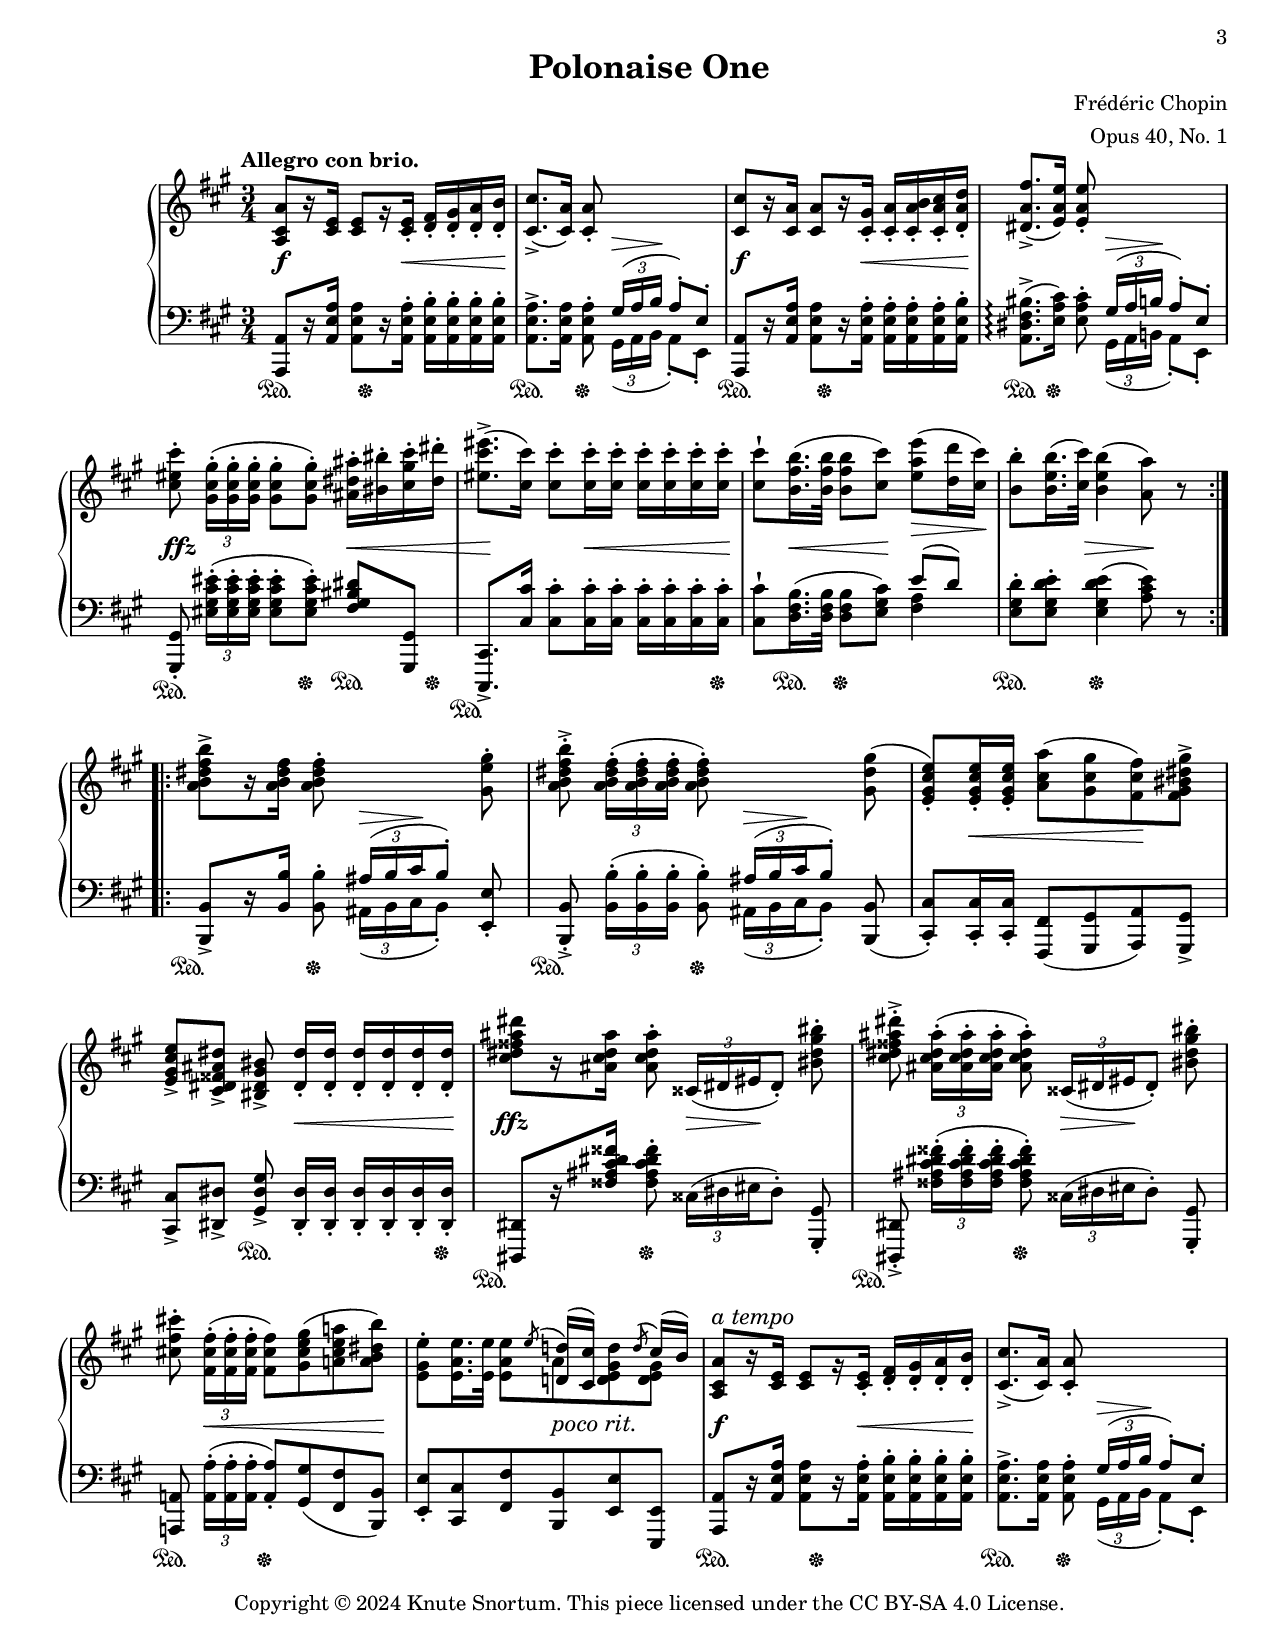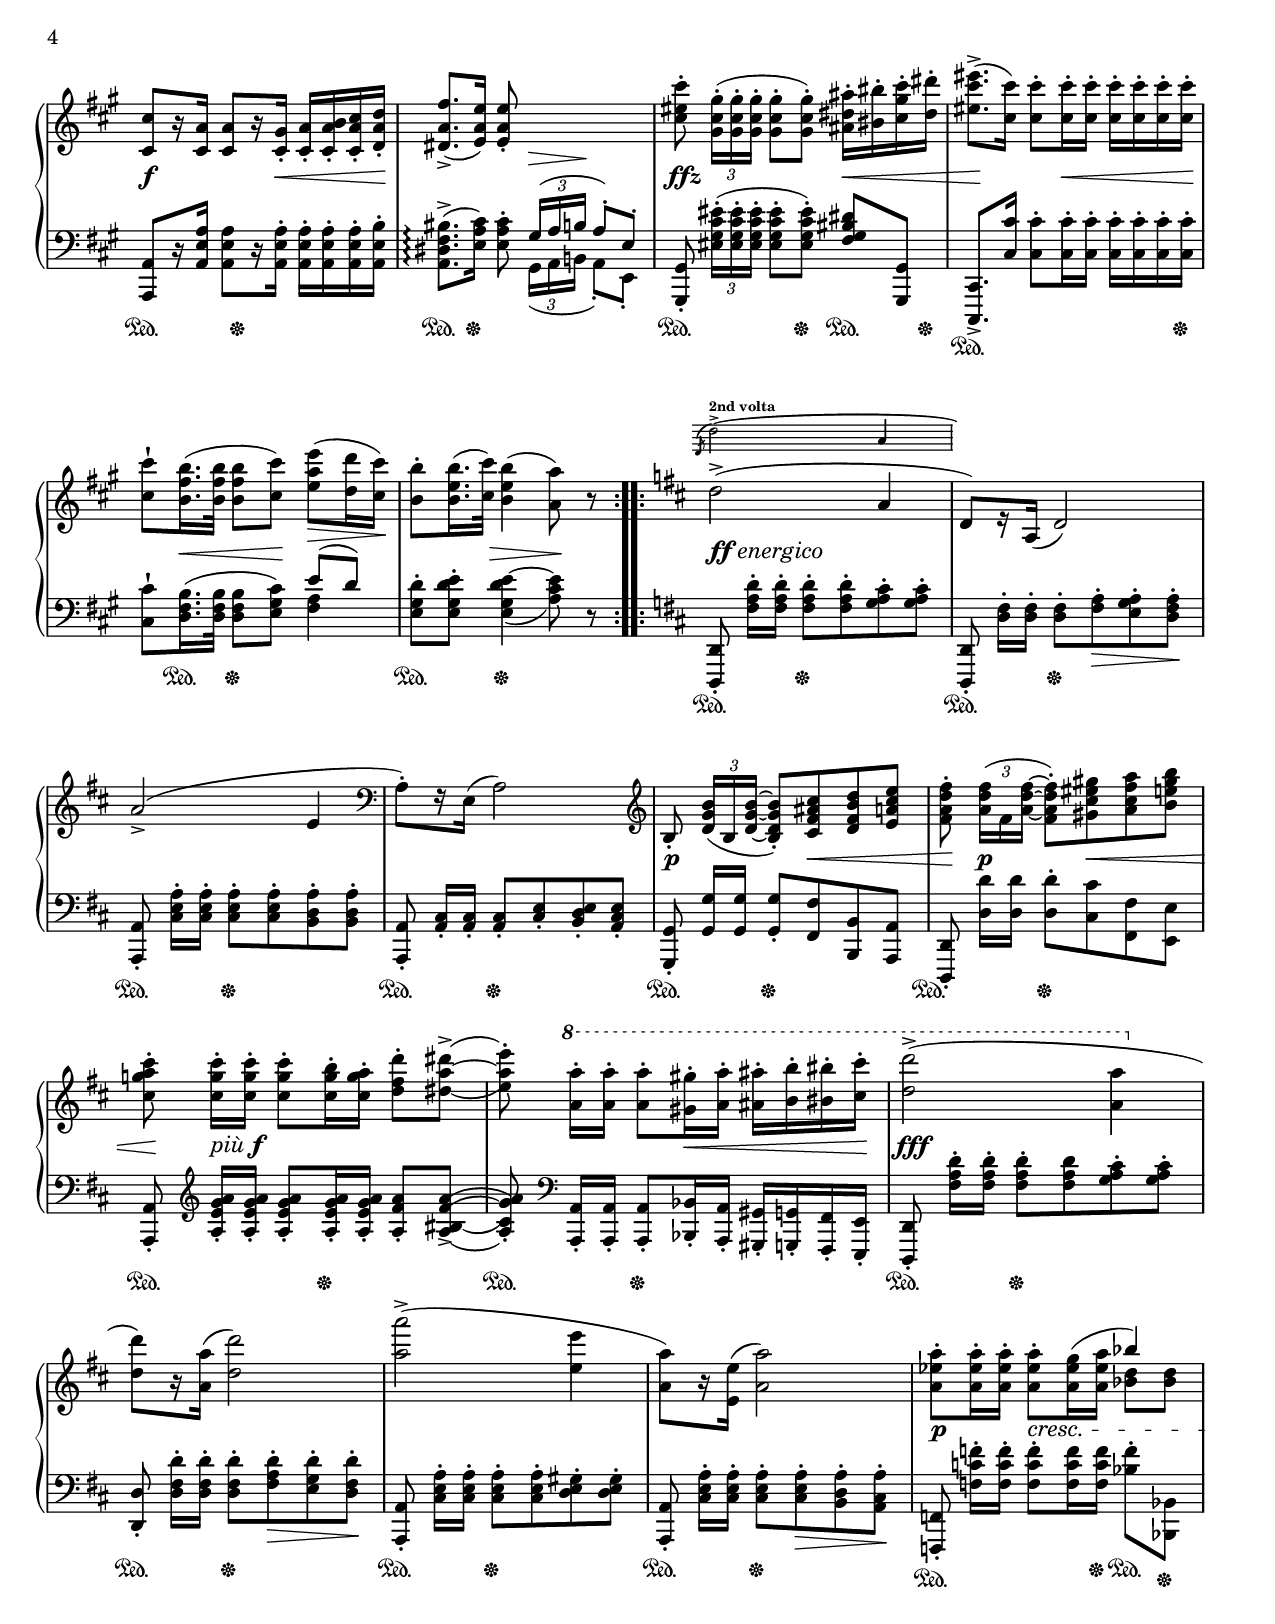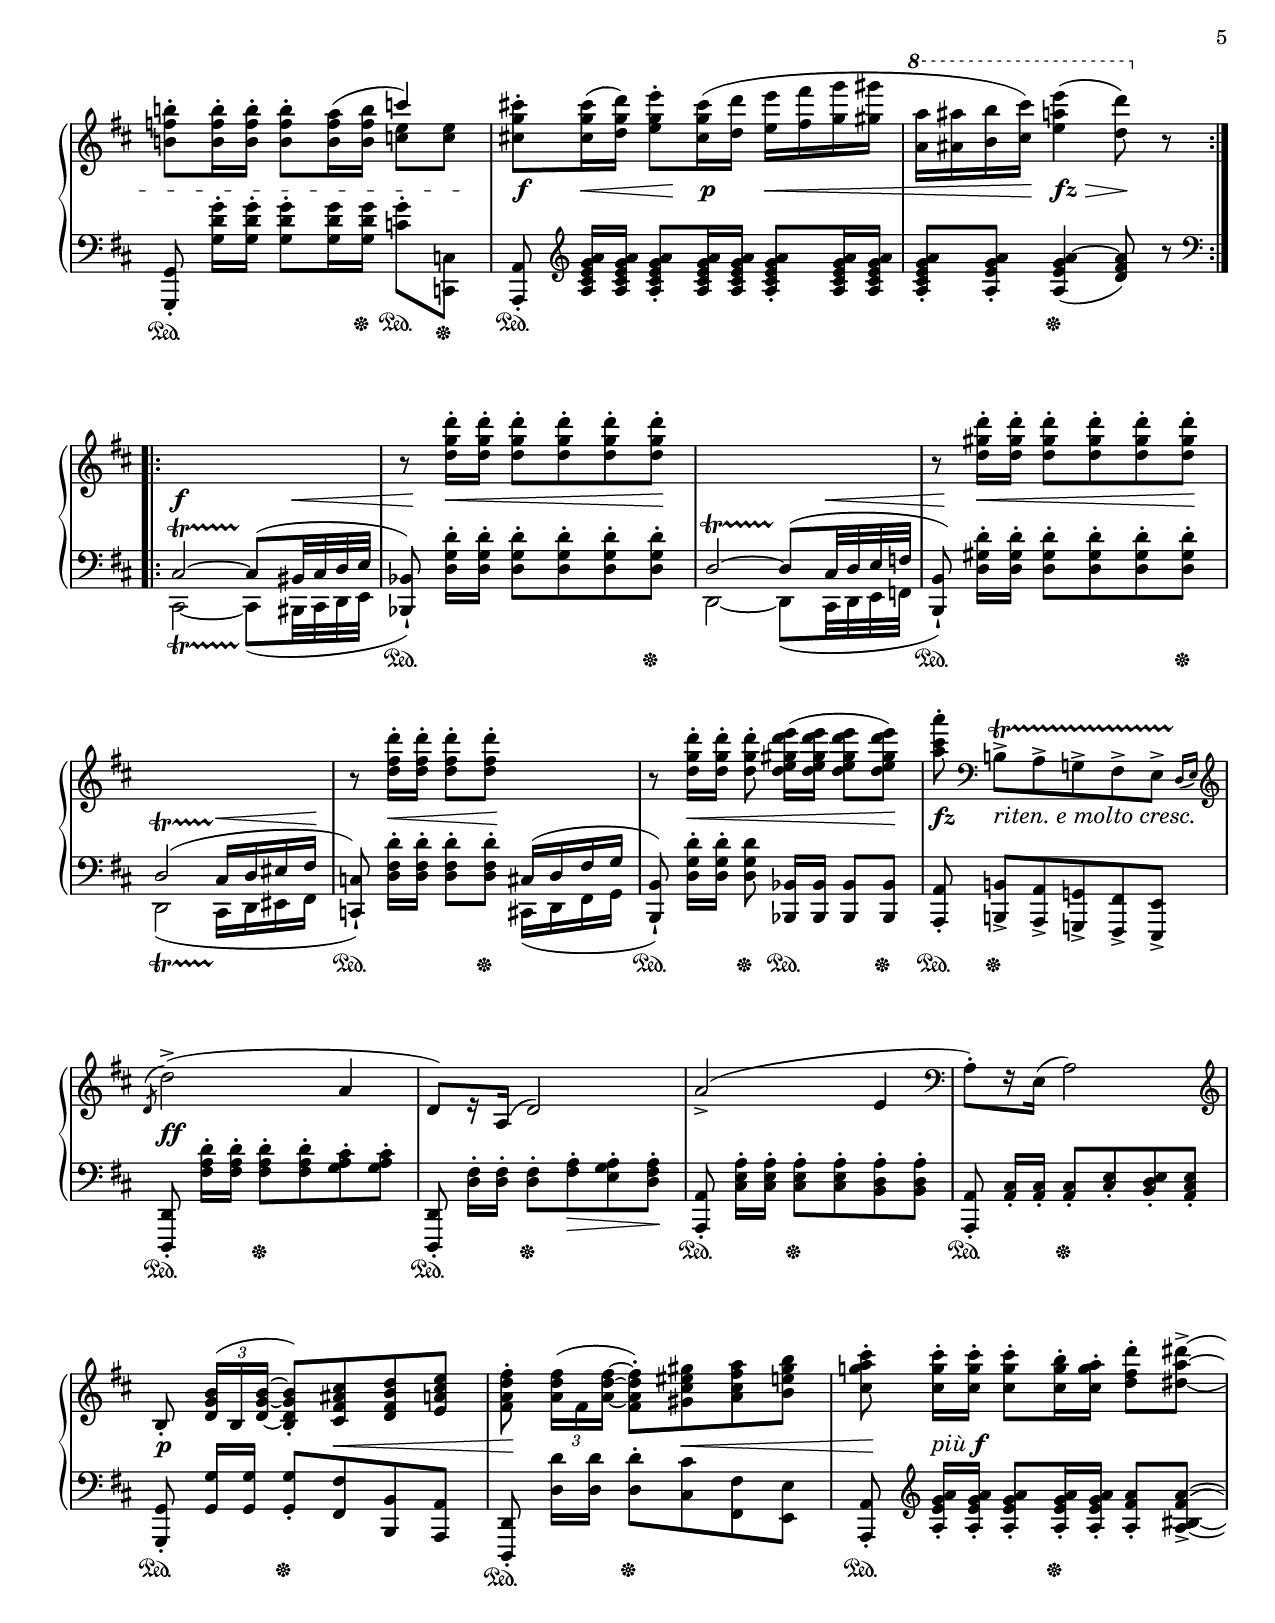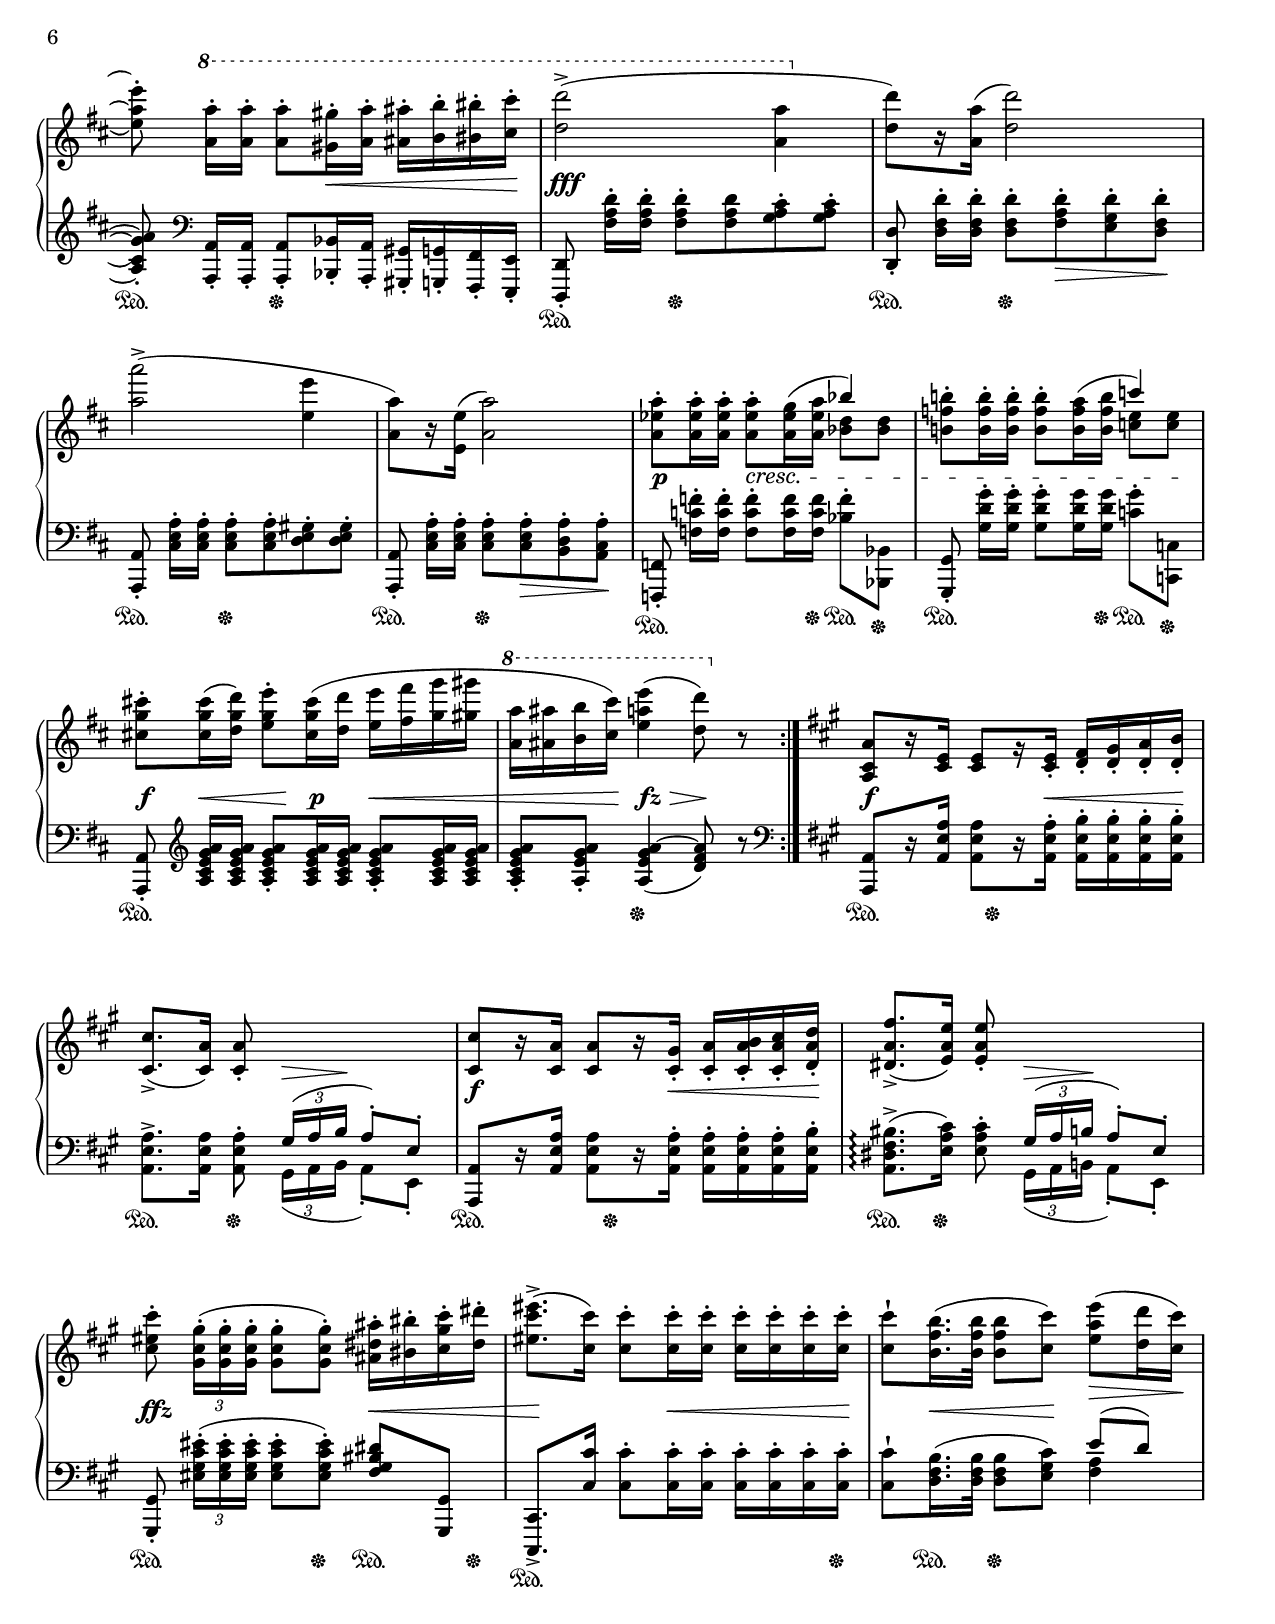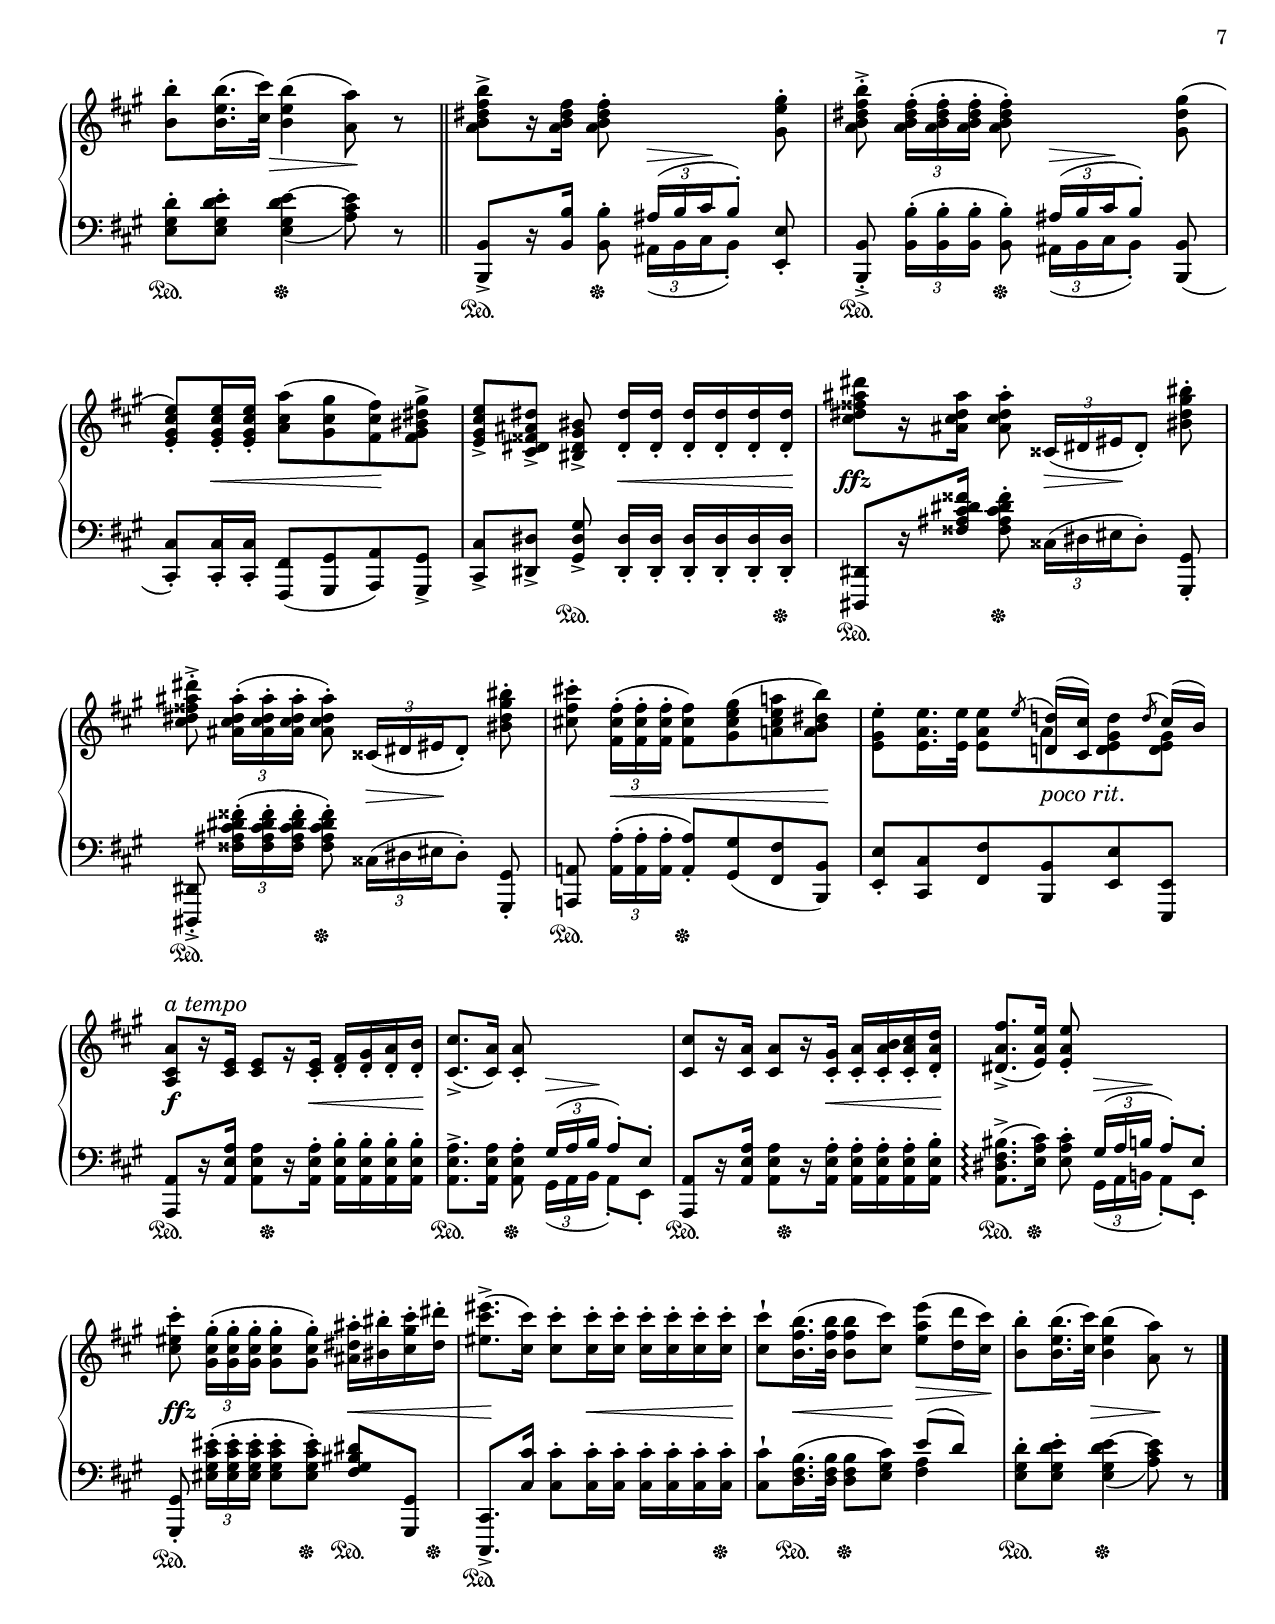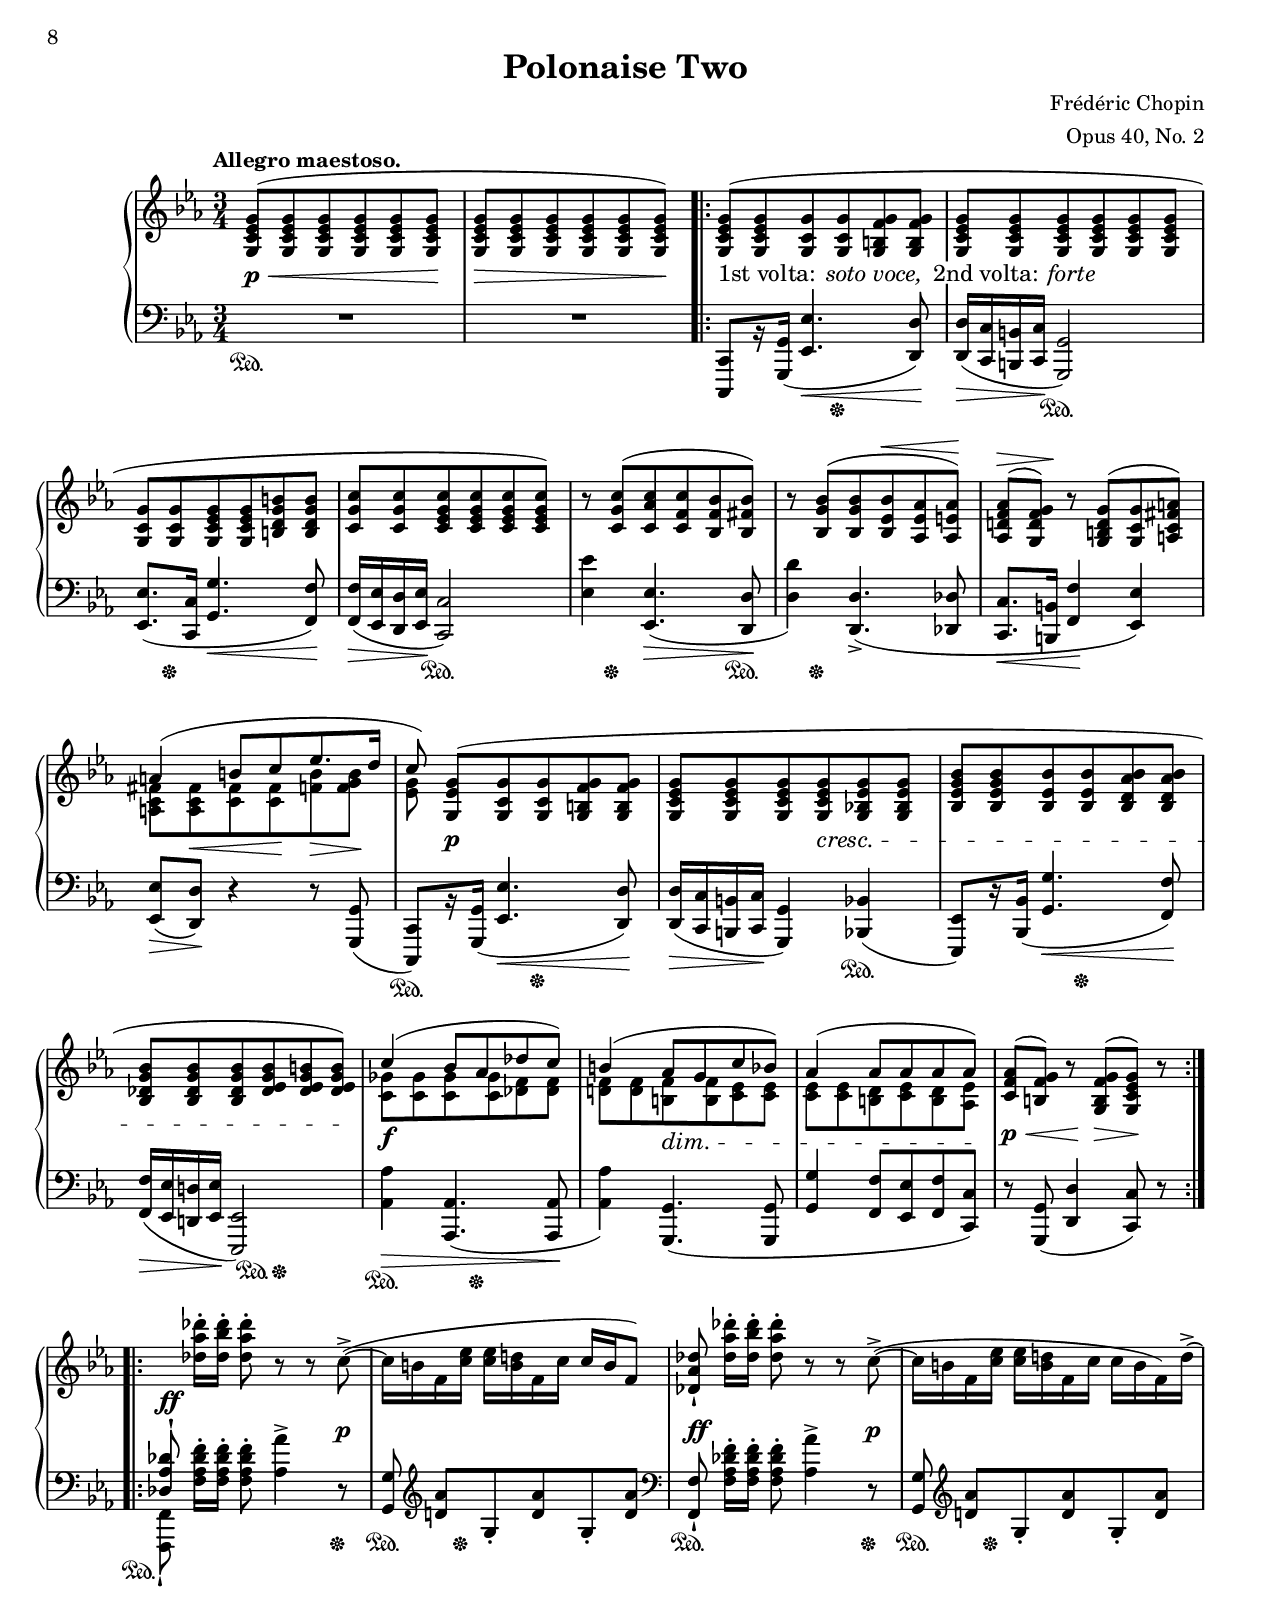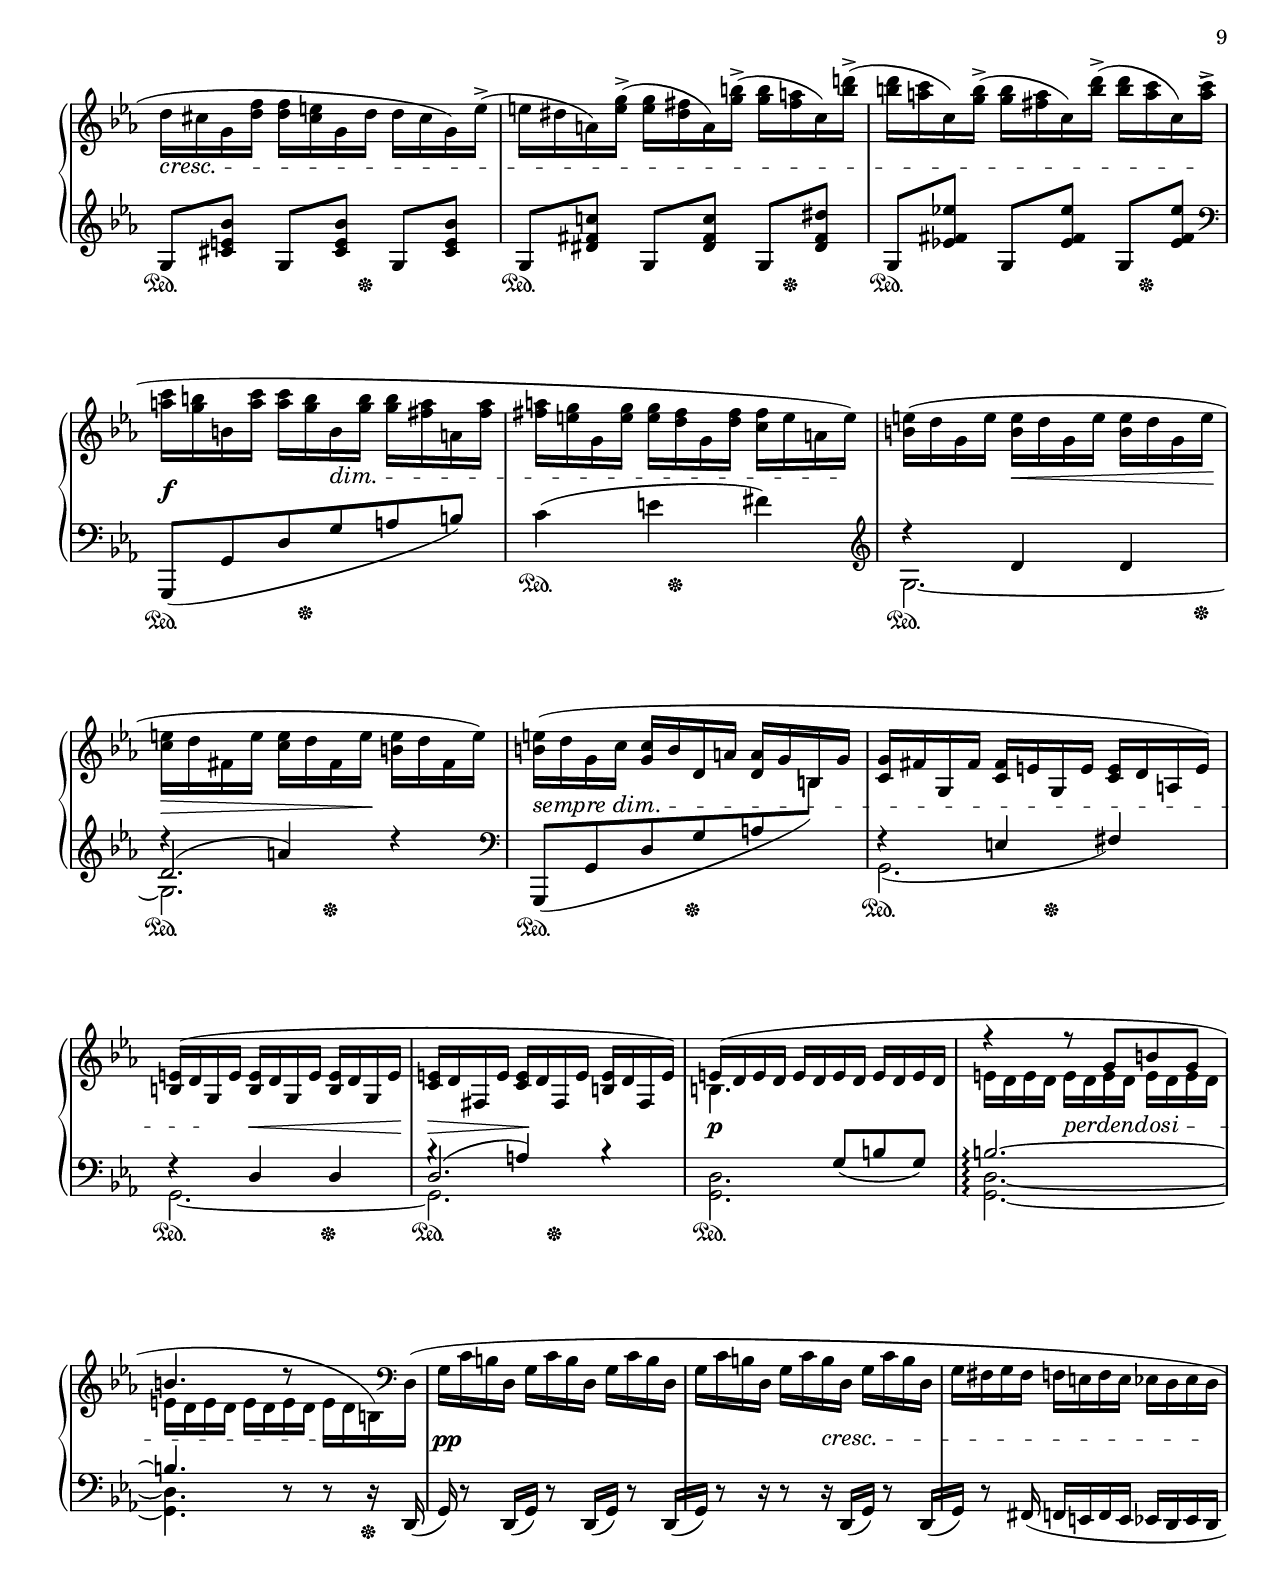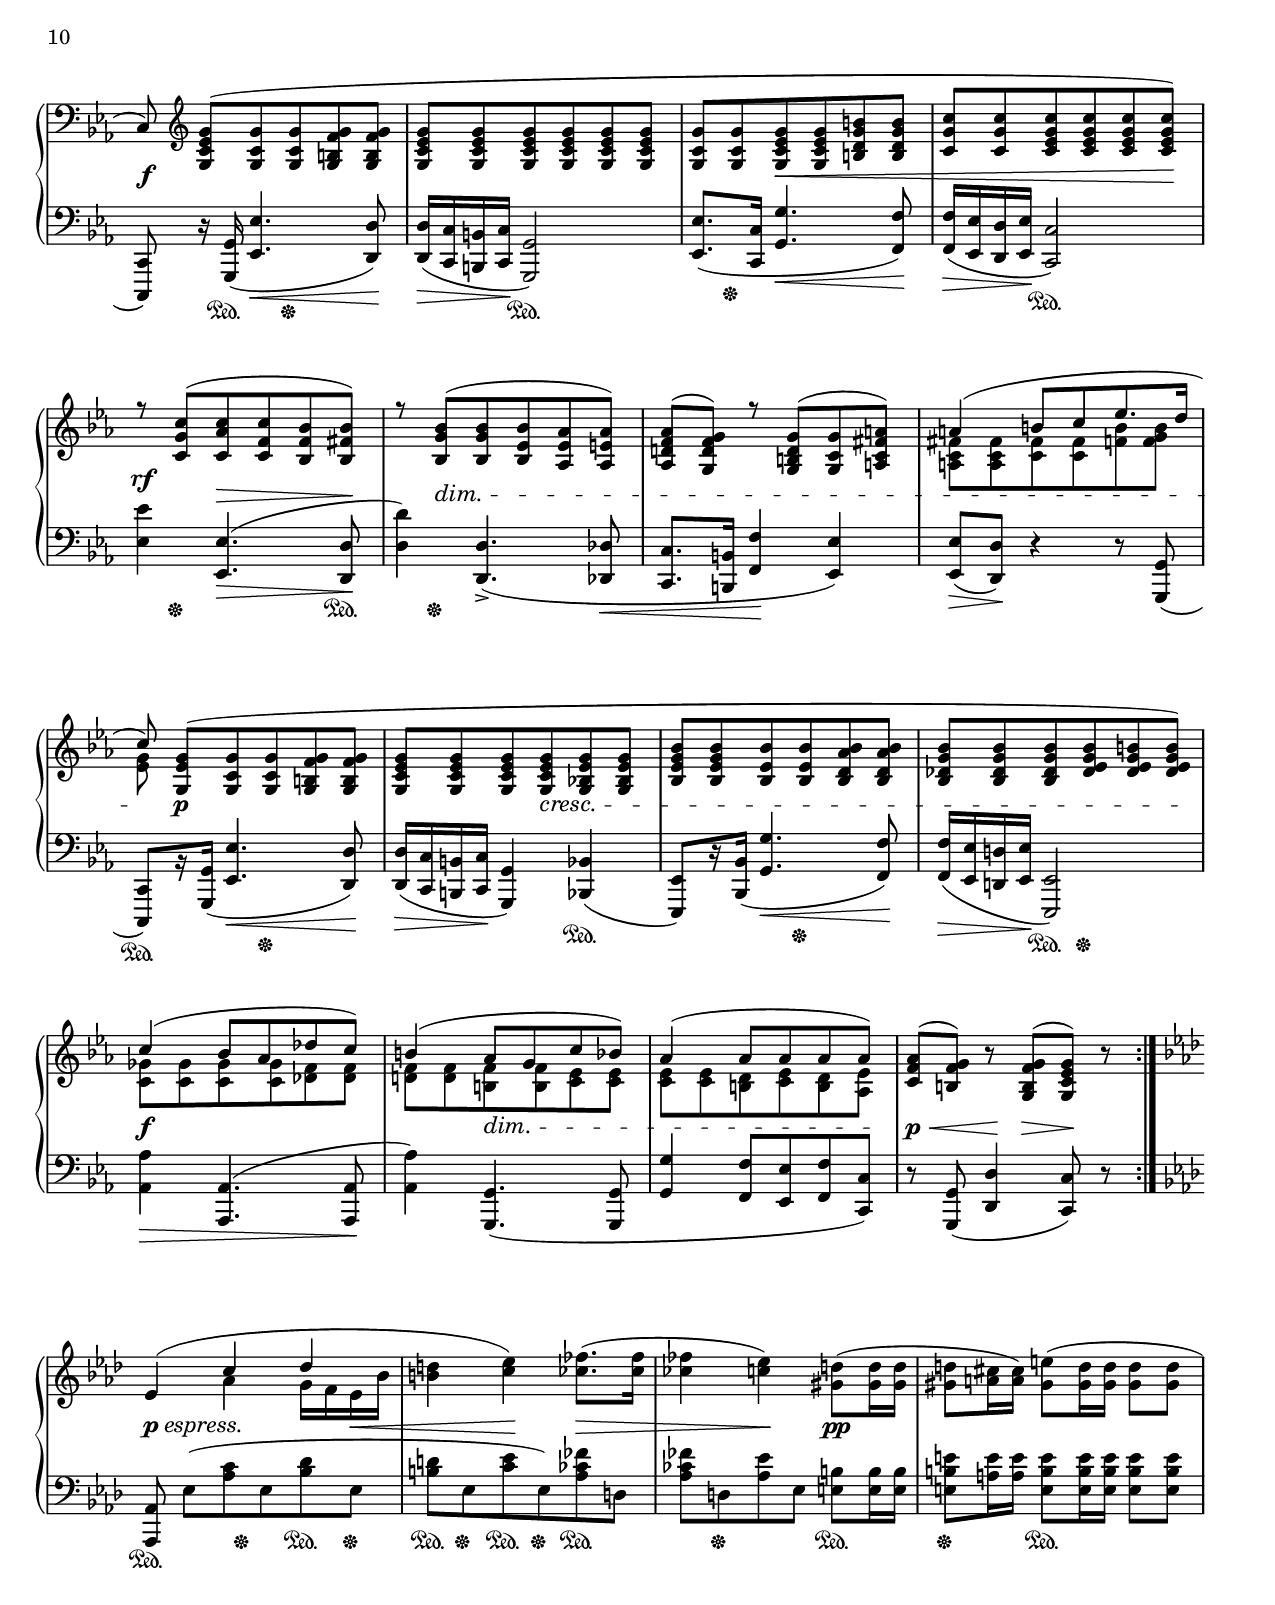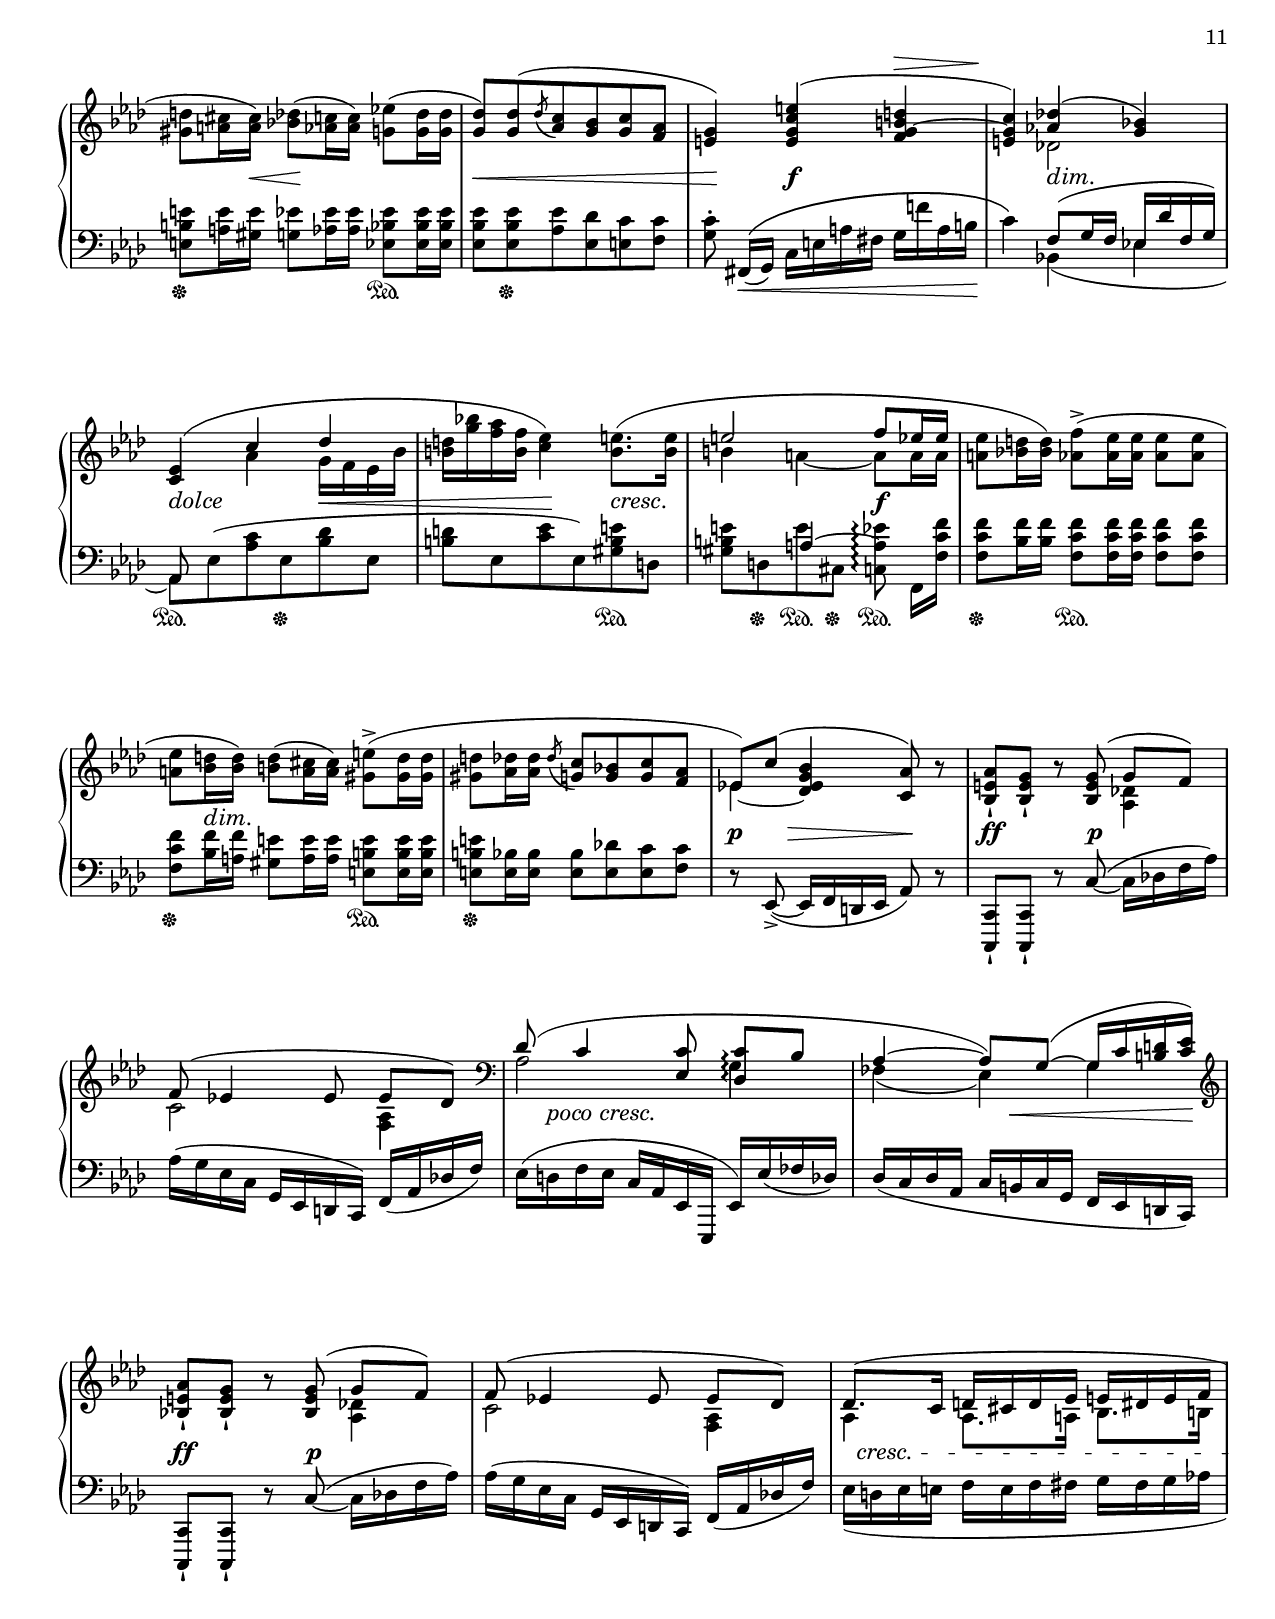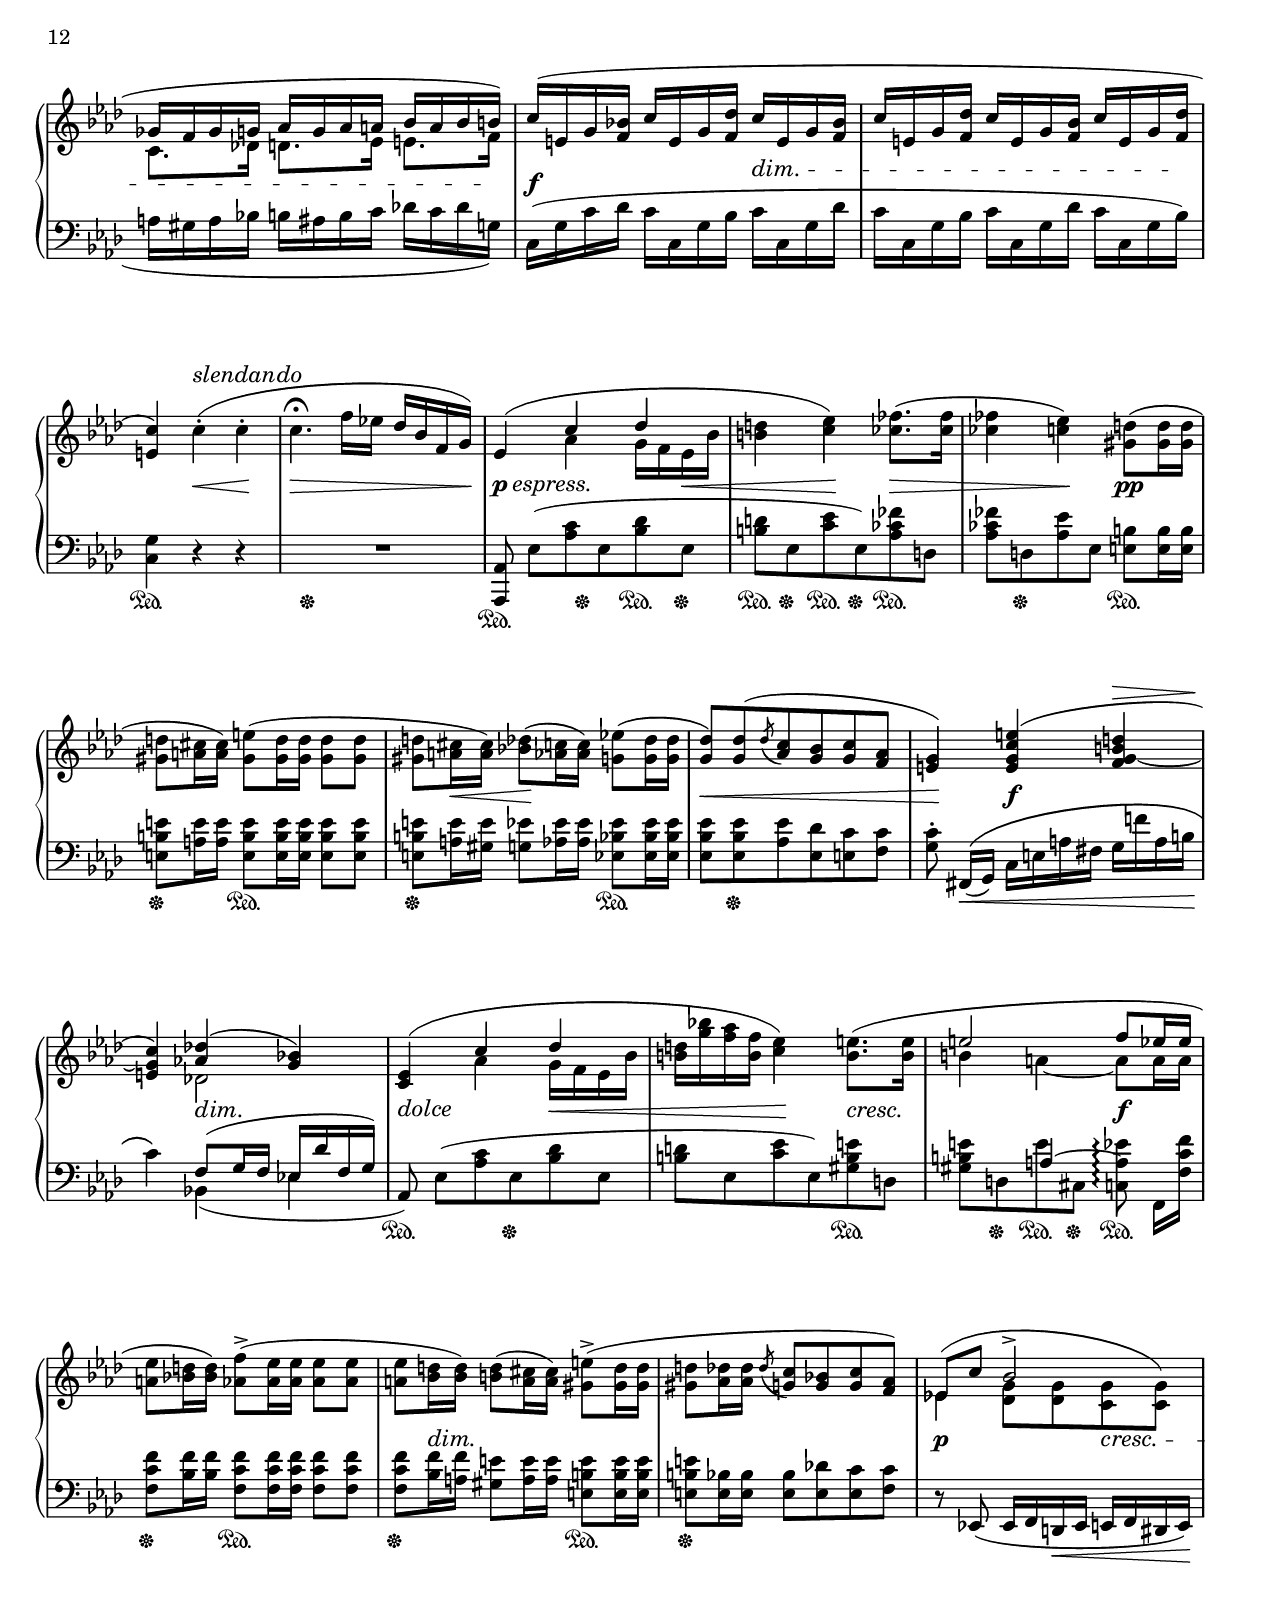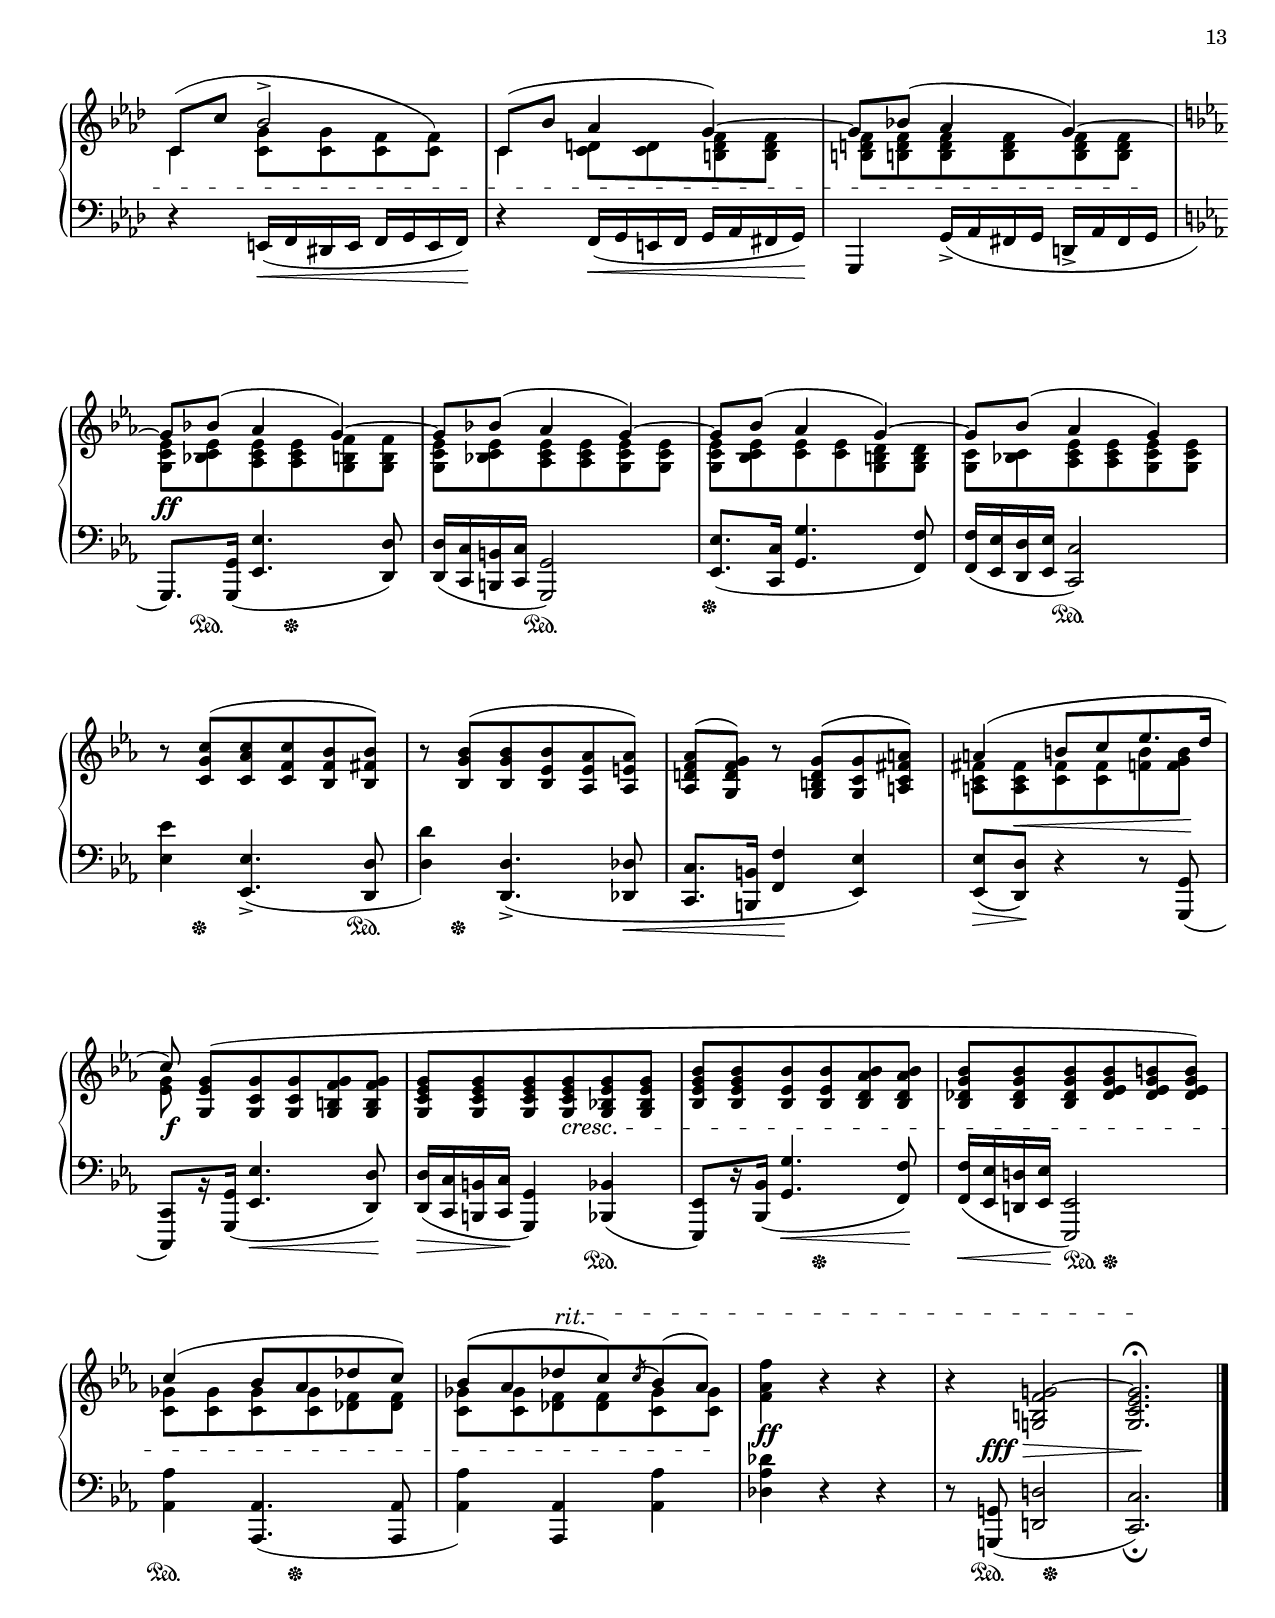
%...+....1....+....2....+....3....+....4....+....5....+....6....+....7....+....

\version "2.24.0"

%...+....1....+....2....+....3....+....4....+....5....+....6....+....7....+....
\version "2.24.0"

#(set-global-staff-size 18)

\header {
  title = ##f
  composer = ##f
  opus = ##f
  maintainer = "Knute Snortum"
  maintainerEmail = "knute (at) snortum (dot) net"
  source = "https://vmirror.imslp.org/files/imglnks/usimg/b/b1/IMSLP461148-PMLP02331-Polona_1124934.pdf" % SrcA
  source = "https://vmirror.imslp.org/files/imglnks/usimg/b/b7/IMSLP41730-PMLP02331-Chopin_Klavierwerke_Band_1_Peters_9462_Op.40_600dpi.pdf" % Autograph
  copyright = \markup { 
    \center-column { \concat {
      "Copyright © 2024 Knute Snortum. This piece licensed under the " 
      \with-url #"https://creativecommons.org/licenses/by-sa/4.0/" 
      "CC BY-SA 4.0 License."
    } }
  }
}

\paper {
  ragged-right = ##f
  ragged-last-bottom = ##f
  min-systems-per-page = 5

  system-system-spacing =
    #'((basic-distance . 8) 
       (minimum-distance . 4)
       (padding . 2)
       (stretchability . 60)) % defaults: 12, 8, 1, 60

  last-bottom-spacing = 
    #'((basic-distance . 6)
       (minimum-distance . 4)
       (padding . 3)
       (stretchability . 30)) % defaults 1, 0, 1, 30
    
  top-system-spacing.minimum-distance = 10
    
  #(set-paper-size "letter")
  
  two-sided = ##t
  inner-margin = 12\mm
  outer-margin = 8\mm
    
  tocTitleMarkup = \markup \huge \bold \column {
    \fill-line { "Table of Contents" }
    \hspace #1
  }
  tocItemMarkup = \tocItemWithDotsMarkup
  print-all-headers = ##t
}

\layout {
  \context {
    \Score
    \omit BarNumber
    \override Slur.details.free-head-distance = 0.75
  }
  \context {
    \Voice
    \override Tie.minimum-length = 2.5
  }
  % Helps keep dynamics from intersecting the span bar line.
  \context { 
    \Dynamics
    \consists Pure_from_neighbor_engraver
    \remove Bar_engraver
  }
}

\midi {
  \context {
    \Staff
    \consists "Dynamic_performer"
  }
  \context {
    \Voice
    \remove "Dynamic_performer"
  }        
  \context {
    \Score
    midiMinimumVolume = #0.20
    midiMaximumVolume = #0.99
  }
}

\version "2.24.0"

titlePage = \bookpart {

  \header {
    title = ##f
    subtitle = ##f
    composer = ##f
    arranger = ##f
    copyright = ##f
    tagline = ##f
  }

  \markup { \center-column {
    \vspace #14
    \fill-line { \abs-fontsize #36 \bold "Two Polonaises" }
    \vspace #3
    \fill-line { \abs-fontsize #20 "Opus 40" }
    \vspace #4
    \fill-line { \abs-fontsize #20 "by Frédéric Chopin" }
    \vspace #4	
    \fill-line { \abs-fontsize #14 "for Piano"}
  } } 
}

%...+....1....+....2....+....3....+....4....+....5....+....6....+....7....+....

\version "2.24.0"
\language "english"

%...+....1....+....2....+....3....+....4....+....5....+....6....+....7....+....
\version "2.24.0"

%
% Scheme functions
%

% ly:expect-warning only works to supress once.  This function allows
% you to specify the number of times a warning appears.
#(define ly:expect-warning-times (lambda args
   (for-each (lambda _ (apply ly:expect-warning (cdr args)))
             (iota (car args)))))

makeSpanner =
#(define-music-function (mrkup) (markup?)
  #{
    \override TextSpanner.bound-details.left.text = #mrkup
    \override TextSpanner.bound-details.left.stencil-align-dir-y = 0.25
    \override TextSpanner.bound-details.left-broken.text = ##f
  #})

sempreDim =
  #(make-music 'DecrescendoEvent 'span-direction START 'span-type 'text
               'span-text "sempre dim.")
  
perdendosi =
  #(make-music 'DecrescendoEvent 'span-direction START 'span-type 'text
               'span-text "perdendosi")

pocoCresc =
  #(make-music 'CrescendoEvent 'span-direction START 'span-type 'text
               'span-text "poco cresc.")

ffz = #(make-dynamic-script "ffz")
rf = #(make-dynamic-script "rf")

%
% Redefine
%

staffUp   = \change Staff = "upper"
staffDown = \change Staff = "lower"

sd = \sustainOn
su = \sustainOff

hideNoteHead = \once {
  \omit Stem
  \omit Dots
  \omit Flag
  \hideNotes
  \override NoteColumn.ignore-collision = ##t
}

%
% Markup
%

dolce = \markup \large \italic dolce
slendando = \markup \large \italic slendando
pocoRit = \markup \large \italic "poco rit."
aTempo = \markup \large \italic "a tempo"
piuF = \markup { \large più \dynamic f }
secondVolta = \markup \bold "2nd volta"
ffEnergico = \markup { \dynamic ff \normal-text \large \italic energico }
pEspress = \markup { \dynamic p \normal-text \large \italic espress. }
ritenEMoltoCresc = \markup \large \italic "riten. e molto cresc."
firstVoltaSecondVolta = \markup {
  \whiteout { \pad-markup #0.25 { \large { \normal-text { "1st volta:" }
  "soto voce," \normal-text{ "2nd volta:" } forte } } }
}

ritSpanner = \makeSpanner \markup \large \italic rit.


#(ly:expect-warning-times 8 "cyclic dependency")

%%% Positions and shapes %%%

slurShapeA = \shape #'((0 . 0) (0 . 0) (8 . 2) (8 . 2)) \etc
slurShapeB = \shape #'((0 . 0) (0 . 0) (4 . -0.5) (4 . -1)) \etc
slurShapeC = \shape #'((0 . 0) (0 . 0) (4 . -0.5) (4 . -1)) \etc
slurShapeD = \shape #'((0 . 0) (0 . 0) (4 . 0) (4 . -1)) \etc
slurShapeE = \shape #'((0 . 0) (0 . 0) (4 . 0) (4 . -1)) \etc
slurShapeF = \shape #'(
                        ((0.25 . 0) (1.5 . 0.5) (0.5 . 3) (0 . 3.5))
                        ((0.25 . 3.25) (-0.75 . 2.75) (-2 . 0.25) (-1.25 . -0.5))
                      ) \etc
slurShapeG = \shape #'(
                        ((0 . 0.5) (0 . 0.25) (0 . 0.25) (0 . 0))
                        ((0 . 0) (0 . 0) (0 . 0) (0 . 0))
                      ) \etc
slurShapeH = \shape #'(
                        ((0.25 . 1) (0.25 . 1.5) (0 . 1.5) (0 . 2))
                        ((0 . 3.25) (-0.5 . 2.75) (-1.5 . 1.25) (-1 . 0.5))
                      ) \etc
slurShapeI = \shape #'(
                        ((1.25 . 0.7) (1.75 . -2.25) (0.25 . -3.25) (-0.25 . -4))
                        ((0.25 . -4) (-0.5 . -3) (-1.5 . -1) (-1 . 0.25))
                        ) \etc

% Control the placement of accidentals in chordA and chordB
moveAccidentalA = \override Accidental.X-offset = -2.5
moveAccidentalB = \override Accidental.X-offset = -1.25
moveAccidentalC = \override Accidental.X-offset = -3.25
moveAccidentalD = \override Accidental.X-offset = -1.5

chordA = {
  <
    cs'
    \single \moveAccidentalA ds 
    \single \moveAccidentalB fss 
    \single \moveAccidentalC as 
    \single \moveAccidentalD ds
  >8
}

chordB = {
  <
    cs
    \single \moveAccidentalA ds 
    \single \moveAccidentalB fss 
    \single \moveAccidentalC as 
    \single \moveAccidentalD ds
  >8
}

%%% Music %%%

global = {
  \time 3/4
  \key a \major
}

rightHand = \relative {
  \global
  \repeat volta 2 {
    <a cs a'>8[ r16 <cs e>]  q8[ r16 q]-.  <d fs>-. <d gs>-. <d a'>-. 
      <d b'>-. |
    <cs cs'>8.->( <cs a'>16)  q8-.\noBeam \staffDown \voiceOne \tuplet 3/2 { 
      gs16( a b } a8-.) e-. |
    \staffUp \oneVoice <cs' cs'>8[ r16 <cs a'>]  q8[ r16 <cs gs'>]-.  <cs a'>-.
      <cs a' b>-. <cs a' cs>-. <d a' d>-. |
    <ds a' fs'>8.->( <e a e'>16) q8-.\noBeam \staffDown \voiceOne \tuplet 3/2 {
      gs,16( a b! } a8-.) e-. |
    \staffUp \oneVoice <cs'' es cs'>8-.\noBeam \tuplet 3/2 { <gs cs gs'>16-.(
      q-. q-. } q8-. q-.)  <as ds as'>16-. <bs bs'>-. <cs gs' cs>-.
      <ds ds'>-. |
    <es cs' es>8.->( <cs cs'>16)  q8-. q16-. q-.  q-. q-. q-. q-. |
    q8-! <b fs' b>16.( q32  q8 <cs cs'>)  <e a e'>8( <d d'>16 <cs cs'>) |
    <b b'>8-. <b e b'>16.( <cs cs'>32)  <b e b'>4( <a a'>8) r |
  }
  
  \barNumberCheck 9
  \repeat volta 2 {
    \omit TupletBracket
    <a b ds fs b>8[-> r16 <a b ds fs>]  q8-. \staffDown \voiceOne
      \tuplet 3/2 { as,16[( b cs } b8-.]) \staffUp \oneVoice <gs' e' gs>-. |
    <a b ds fs b>8-.-> \tuplet 3/2 { <a b ds fs>16-.[( q-. q-.] }  q8-.)
      \staffDown \voiceOne \tuplet 3/2 { as,16[( b cs } b8-.]) \staffUp
      \oneVoice <gs' ds' gs>( |
    <e gs cs e>8-.) q16-. q-.  <a cs a'>8( <gs cs gs'> <fs cs' fs>)
      <fs gs bs ds gs>-> |
    <e gs cs e>8-> \chordB -> <bs ds gs bs>->\noBeam <ds ds'>16-. q-.
      q-. q-. q-. q-. |
    \chordA [ r16 <as cs ds as'>]  q8-. \tuplet 3/2 { css,16[( ds
      es } ds8-.])  <bs' ds gs bs>-. |
    \chordB -.-> \tuplet 3/2 { <as cs ds as'>16-.[( q-. q-.] } q8-.)
      \tuplet 3/2 { css,16[( ds es } ds8-.])  <bs' ds gs bs>-. |
    <cs! fs cs'!>8-. \tuplet 3/2 { <fs, cs' fs>16-.[( q-. q-.] } q8)
      <gs cs e gs>( <a! cs e a!> <a b ds b'>) |
    \stemDown <e gs e'>8-. <e a e'>16. <e e'>32 
      <<
        { 
          s8 \slurUp \acciaccatura { e' } <d,! d'!>16( <cs cs'>) s8
            \acciaccatura { d' } cs16( b) 
        }
        \\
        { <e, a e'>8 a <d, e gs d'> <d e gs> }
      >> |
      
    \barNumberCheck 17
    % like bar 1 (8 bars)
    \stemNeutral
    <a cs a'>8[^\aTempo r16 <cs e>]  q8[ r16 q]-.  <d fs>-. <d gs>-. <d a'>-. 
      <d b'>-. |
    <cs cs'>8.->( <cs a'>16)  q8-.\noBeam \staffDown \voiceOne \tuplet 3/2 { 
      gs16( a b } a8-.) e-. |
    \staffUp \oneVoice <cs' cs'>8[ r16 <cs a'>]  q8[ r16 <cs gs'>]-.  <cs a'>-.
      <cs a' b>-. <cs a' cs>-. <d a' d>-. |
    <ds a' fs'>8.->( <e a e'>16) q8-.\noBeam \staffDown \voiceOne \tuplet 3/2 {
      gs,16( a b! } a8-.) e-. |
    \staffUp \oneVoice <cs'' es cs'>8-.\noBeam \tuplet 3/2 { <gs cs gs'>16-.(
      q-. q-. } q8-. q-.)  <as ds as'>16-. <bs bs'>-. <cs gs' cs>-.
      <ds ds'>-. |
    <es cs' es>8.->( <cs cs'>16)  q8-. q16-. q-.  q-. q-. q-. q-. |
    q8-! <b fs' b>16.( q32  q8 <cs cs'>)  <e a e'>8( <d d'>16 <cs cs'>) |
    <b b'>8-. <b e b'>16.( <cs cs'>32)  <b e b'>4( <a a'>8) r |
  }
  
  \barNumberCheck 25
  \key d \major
  \repeat volta 2 {
    \grace { s8 }
    <<
      { \grace { s8 } d2->( a4 | }
      
      % ossia
      \new Staff \with {
        \remove Time_signature_engraver
        \override BarLine.allow-span-bar = ##f
        alignAboveContext = "upper"
        \magnifyStaff #2/3
        firstClef = ##f
        \override VerticalAxisGroup.staff-staff-spacing = 
          #'((basic-distance . 0) 
            (minimum-distance . 0)
            (padding . 1)
            (stretchability . 0))
      }
      { \slurUp \acciaccatura { d,8 } d'2->-\slurShapeA (^\secondVolta a4) | }
    >>
    d,8)[ r16 a](  d2) |
    a'2->( e4 |
    \clef bass a,8-.)[ r16 e16]( a2) |
    \clef treble b8-. \tuplet 3/2 { <d g b>16[( b <d g b>]~ } <b d g b>8-.)
      <cs fs as cs> <d fs b d> <e a cs e> |
    \tupletUp <fs a d fs>8-. \tuplet 3/2 { <a d fs>16[( fs <a d fs>]~ }
      <fs a d fs>8-.) <gs cs es gs> <a cs fs a> <b e gs b> \tupletNeutral |
    <cs g'! a cs>8-.\noBeam <cs g' cs>16-. q-.  q8-. <cs g' b>16-. < cs g' a>-.
      <d fs d'>8-. <ds\=1_( a' ds\=2(>->~ |
    <e\=1) a e'\=2)>8-.\noBeam \ottava 1 <a a'>16-. q-.  q8-. <gs gs'>16-.
      < a a'>-.  <as as'>-. <b b'>-. <bs bs'>-. <cs cs'>-. |
      
    \barNumberCheck 33
    <d d'>2->( <a a'>4 |
    \ottava 0 <d, d'>8)[ r16 <a a'>](  <d d'>2) |
    <a' a'>2->( <e e'>4 |
    <a, a'>8)[ r16 <e e'>]( <a a'>2) |
    <a ef' a>8-. q16-. q-.  q8-. <a ef' g>16( <a ef' a> 
      << { \voiceOne  bf'4) } \new Voice { \voiceFour <bf, d>8 q } >> |
    \oneVoice <b! f' b!>8-. q16-. q-.  q8-. <b f' a>16( <b f' b>
      << { \voiceOne c'4) } \new Voice { \voiceFour <c, e>8 q } >> |
    \oneVoice <cs! g' cs!>8-. q16( <d g d'>)  <e g e'>8-. <cs g' cs>16( <d d'>
      <e e'> <fs fs'> <g g'> <gs gs'> |
    \ottava 1 <a a'>16 <as as'> <b b'> <cs cs'>)  <e a e'>4( <d d'>8)
      \ottava 0 r |
  }
  
  \barNumberCheck 41
  \repeat volta 2 {
    \staffDown \voiceOne cs,,,2~\startTrillSpan  cs8-\slurShapeB (
      \stopTrillSpan bs32 cs d e) |
    \staffUp \oneVoice r8 <d'' g d'>16-. q-.  q8-. q-. q-. q-. |
    \staffDown \voiceOne d,,2~\startTrillSpan  d8-\slurShapeC (\stopTrillSpan
      cs32 d e f) |
    \staffUp \oneVoice r8 <d'' gs d'>16-. q-.  q8-. q-. q-. q-. |
    \staffDown \voiceOne d,,2-\slurShapeD (\startTrillSpan  cs16\stopTrillSpan
      d es fs) |
    \staffUp \oneVoice r8 <d'' fs d'>16-. q-.  q8-. q-. \staffDown \voiceOne 
      cs,,16-\slurShapeE ( d fs g) |
    \staffUp \oneVoice r8 <d'' g d'>16-. q-. q8-.\noBeam <d e gs d' e>16( q
      q8 q) |
    <a' cs a'>8-.\noBeam \clef bass b,,!->\startTrillSpan a-> g!-> fs->
      \afterGrace e-> { d16(\stopTrillSpan e) } |
    
    \barNumberCheck 49
    % like 25 (8 bars)
    \clef treble \acciaccatura { \slurUp d'8*1/4 } d'2->( a4 |
    d,8)[ r16 a](  d2) |
    a'2->( e4 |
    \clef bass a,8-.)[ r16 e16]( a2) |
    \clef treble b8-. \tuplet 3/2 { <d g b>16[( b <d g b>]~ } <b d g b>8-.)
      <cs fs as cs> <d fs b d> <e a cs e> |
    <fs a d fs>8-. \tuplet 3/2 { <a d fs>16[( fs <a d fs>]~ } <fs a d fs>8-.)
      <gs cs es gs> <a cs fs a> <b e gs b> |
    <cs g'! a cs>8-.\noBeam <cs g' cs>16-. q-.  q8-. <cs g' b>16-. < cs g' a>-.
      <d fs d'>8-. <ds\=1 -\slurShapeF _( a' ds -\slurShapeG \=2(>->~ |
    <e\=1) a e'\=2)>8-.\noBeam \ottava 1 <a a'>16-. q-.  q8-. <gs gs'>16-.
      < a a'>-.  <as as'>-. <b b'>-. <bs bs'>-. <cs cs'>-. |
      
    \barNumberCheck 57
    % like 33 (8 bars)
    <d d'>2->( <a a'>4 |
    \ottava 0 <d, d'>8)[ r16 <a a'>](  <d d'>2) |
    <a' a'>2->( <e e'>4 |
    <a, a'>8)[ r16 <e e'>]( <a a'>2) |
    <a ef' a>8-. q16-. q-.  q8-. <a ef' g>16( <a ef' a> 
      << { \voiceOne  bf'4) } \new Voice { \voiceFour <bf, d>8 q } >> |
    \oneVoice <b! f' b!>8-. q16-. q-.  q8-. <b f' a>16( <b f' b>
      << { \voiceOne c'4) } \new Voice { \voiceFour <c, e>8 q } >> |
    \oneVoice <cs! g' cs!>8-. q16( <d g d'>)  <e g e'>8-. <cs g' cs>16( <d d'>
      <e e'> <fs fs'> <g g'> <gs gs'> |
    \ottava 1 <a a'>16 <as as'> <b b'> <cs cs'>)  <e a e'>4( <d d'>8)
      \ottava 0 r |
  }
        
  \barNumberCheck 65
  % like bar 1 (8 bars)
  \key a \major
  <a,, cs a'>8[ r16 <cs e>]  q8[ r16 q]-.  <d fs>-. <d gs>-. <d a'>-. 
    <d b'>-. |
  <cs cs'>8.->( <cs a'>16)  q8-.\noBeam \staffDown \voiceOne \tuplet 3/2 { 
    gs16( a b } a8-.) e-. |
  \staffUp \oneVoice <cs' cs'>8[ r16 <cs a'>]  q8[ r16 <cs gs'>]-.  <cs a'>-.
    <cs a' b>-. <cs a' cs>-. <d a' d>-. |
  <ds a' fs'>8.->( <e a e'>16) q8-.\noBeam \staffDown \voiceOne \tuplet 3/2 {
    gs,16( a b! } a8-.) e-. |
  \staffUp \oneVoice <cs'' es cs'>8-.\noBeam \tuplet 3/2 { <gs cs gs'>16-.(
    q-. q-. } q8-. q-.)  <as ds as'>16-. <bs bs'>-. <cs gs' cs>-.
    <ds ds'>-. |
  <es cs' es>8.->( <cs cs'>16)  q8-. q16-. q-.  q-. q-. q-. q-. |
  q8-! <b fs' b>16.( q32  q8 <cs cs'>)  <e a e'>8( <d d'>16 <cs cs'>) |
  <b b'>8-. <b e b'>16.( <cs cs'>32)  <b e b'>4( <a a'>8) r |
  \bar "||"
  
  \barNumberCheck 73
  % like 9 (8 bars)
  <a b ds fs b>8[-> r16 <a b ds fs>]  q8-. \staffDown \voiceOne
    \tuplet 3/2 { as,16[( b cs } b8-.]) \staffUp \oneVoice <gs' e' gs>-. |
  <a b ds fs b>8-.-> \tuplet 3/2 { <a b ds fs>16-.[( q-. q-.] }  q8-.)
    \staffDown \voiceOne \tuplet 3/2 { as,16[( b cs } b8-.]) \staffUp
    \oneVoice <gs' ds' gs>( |
  <e gs cs e>8-.) q16-. q-.  <a cs a'>8( <gs cs gs'> <fs cs' fs>)
    <fs gs bs ds gs>-> |
  <e gs cs e>8-> \chordB -> <bs ds gs bs>->\noBeam <ds ds'>16-. q-.
    q-. q-. q-. q-. |
  \chordA [ r16 <as cs ds as'>]  q8-. \tuplet 3/2 { css,16[( ds
    es } ds8-.])  <bs' ds gs bs>-. |
  \chordB -.-> \tuplet 3/2 { <as cs ds as'>16-.[( q-. q-.] } q8-.)
    \tuplet 3/2 { css,16[( ds es } ds8-.])  <bs' ds gs bs>-. |
  <cs! fs cs'!>8-. \tuplet 3/2 { <fs, cs' fs>16-.[( q-. q-.] } q8)
    <gs cs e gs>( <a! cs e a!> <a b ds b'>) |
  \stemDown <e gs e'>8-. <e a e'>16. <e e'>32 
    <<
      { 
        s8 \slurUp \acciaccatura { e' } <d,! d'!>16( <cs cs'>) s8
          \acciaccatura { d' } cs16( b) 
      }
      \\
      { <e, a e'>8 a <d, e gs d'> <d e gs> }
    >> |
  
  \barNumberCheck 81
  % like 17 (8 bars)
  \stemNeutral
  <a cs a'>8[^\aTempo r16 <cs e>]  q8[ r16 q]-.  <d fs>-. <d gs>-. <d a'>-. 
    <d b'>-. |
  <cs cs'>8.->( <cs a'>16)  q8-.\noBeam \staffDown \voiceOne \tuplet 3/2 { 
    gs16( a b } a8-.) e-. |
  \staffUp \oneVoice <cs' cs'>8[ r16 <cs a'>]  q8[ r16 <cs gs'>]-.  <cs a'>-.
    <cs a' b>-. <cs a' cs>-. <d a' d>-. |
  <ds a' fs'>8.->( <e a e'>16) q8-.\noBeam \staffDown \voiceOne \tuplet 3/2 {
    gs,16( a b! } a8-.) e-. |
  \staffUp \oneVoice <cs'' es cs'>8-.\noBeam \tuplet 3/2 { <gs cs gs'>16-.(
    q-. q-. } q8-. q-.)  <as ds as'>16-. <bs bs'>-. <cs gs' cs>-.
    <ds ds'>-. |
  <es cs' es>8.->( <cs cs'>16)  q8-. q16-. q-.  q-. q-. q-. q-. |
  q8-! <b fs' b>16.( q32  q8 <cs cs'>)  <e a e'>8( <d d'>16 <cs cs'>) |
  <b b'>8-. <b e b'>16.( <cs cs'>32)  <b e b'>4( <a a'>8) r |
  \bar "|."
}

leftHand = \relative {
  \global
  \clef bass
  \repeat volta 2 {
    <a,, a'>8[ r16 <a' e' a>]  q8[ r16 q]-.  <a e' b'>-. q-. q-. q-. |
    <a e' a>8.-> q16  q8-.\noBeam \voiceTwo \tuplet 3/2 { gs16( a b } a8-.)
      e-. |
    \oneVoice <a, a'>8[ r16 <a' e' a>]  q8[ r16 q]-.  q-. q-. q-. <a e' b'>-. |
    <a ds fs bs>8.->(\arpeggio <e' a cs>16)  q8-.\noBeam \voiceTwo 
      \tuplet 3/2 { gs,16( a b! } a8-.) e-. |
    \oneVoice <gs, gs'>8-.\noBeam \tuplet 3/2 { <es'' gs cs es>16-.( q-. q-. }
      q8-. q8-.)  <fs gs bs ds>[ <gs,, gs'>] |
    <cs, cs'>8.-> <cs'' cs'>16  q8-. q16-. q-.  q-. q-. q-. q-. |
    q8-! <d fs b>16.( q32  q8 <e gs cs>) << { e'( d) } \\ { <fs, a>4 } >> |
    <e gs d'>8-. <e gs d' e>-.  q4( <a cs e>8) r |
  }
  
  \barNumberCheck 9
  \repeat volta 2 {
    \omit TupletBracket    
    <b,, b'>8[-> r16 <b' b'>]  q8-. \voiceTwo \tuplet 3/2 { as16[( b cs } 
      b8-.])  \oneVoice <e, e'>-. |
    <b b'>8-.-> \tuplet 3/2 { <b' b'>16-.[( q-. q-.] }  q8-.) \voiceTwo 
    \tuplet 3/2 { as16[( b cs }  b8-.]) \oneVoice <b, b'>( |
    <cs cs'>8-.) q16-. q-.  <fs, fs'>8( <gs gs'> <a a'>) <gs gs'>-> |
    <cs cs'>8-> <ds ds'>-> <gs ds' gs>->\noBeam <ds ds'>16-. q-.  q-. q-. q-.
      q-. |
    <ds, ds'>8[ r16 <fss'' as cs ds fss>]  q8-. \tuplet 3/2 { css16[( ds es }
      ds8-.])  <gs,, gs'>-. |
    <ds ds'>-.-> \tuplet 3/2 { <fss'' as cs ds fss>16-.[( q-. q-.] } q8-.)
      \tuplet 3/2 { css16[( ds es } ds8-.])  <gs,, gs'>-. |
    <a! a'!>8 \tuplet 3/2 { <a' a'>16-.[( q-. q-.] }  q8-.) <gs gs'>( <fs fs'>
      <b, b'>) |
    <e e'>-. <cs cs'> <fs fs'> <b, b'> <e e'> <e, e'> |
    
    \barNumberCheck 17
    % like bar 1 (8 bars)
    <a a'>8[ r16 <a' e' a>]  q8[ r16 q]-.  <a e' b'>-. q-. q-. q-. |
    <a e' a>8.-> q16  q8-.\noBeam \voiceTwo \tuplet 3/2 { gs16( a b } a8-.)
      e-. |
    \oneVoice <a, a'>8[ r16 <a' e' a>]  q8[ r16 q]-.  q-. q-. q-. <a e' b'>-. |
    <a ds fs bs>8.->(\arpeggio <e' a cs>16)  q8-.\noBeam \voiceTwo
      \tuplet 3/2 { gs,16( a b! } a8-.) e-. |
    \oneVoice <gs, gs'>8-.\noBeam \tuplet 3/2 { <es'' gs cs es>16-.( q-. q-. }
      q8-. q8-.)  <fs gs bs ds>[ <gs,, gs'>] |
    <cs, cs'>8.-> <cs'' cs'>16  q8-. q16-. q-.  q-. q-. q-. q-. |
    q8-! <d fs b>16.( q32  q8 <e gs cs>) << { e'( d) } \\ { <fs, a>4 } >> |
    <e gs d'>8-. <e gs d' e>-.  q4~_( <a cs e>8) r |
  }
  
  \barNumberCheck 25
  \key d \major
  \repeat volta 2 {
    \grace { s4 }
    <d,,, d'>8-.\noBeam <fs'' a d>16-. q-.  q8-. q-. <g a cs>-. q-. |
    <d,, d'>8-.\noBeam <d'' fs>16-. q-.  q8-. <fs a>-._\> < e g a>-. 
      <d fs a>-.\! |
    <a, a'>8-.\noBeam <cs' e a>16-. q-.  q8-. q-. <b d a'>-. q-. |
    <a, a'>8-.\noBeam <a' cs>16-. q-.  q8-. <cs e>-. <b d e>-. <a cs e>-. |
    <g, g'>8-.\noBeam <g' g'>16 q  q8-. <fs fs'> <b, b'> <a a'> |
    <d, d'>8-.\noBeam <d'' d'>16 q  q8-. <cs cs'> <fs, fs'> <e e'> |
    <a, a'>8-.\noBeam \clef treble <a'' e' g a>16-. q-.  q8-. q16-. q-.
      <a fs' a>8-. <a\=1( bs\=2( fs'\=3^( a\=4^(>-> |
    <a\=1) cs\=2) g'\=3) a\=4)>8-.\noBeam \clef bass <a,, a'>16-. q16-.  q8-.
      <bf bf'>16-. <a a'>-.  <gs gs'>-. <g g'>-. <fs fs'>-. <e e'>-. |
      
    \barNumberCheck 33
    <d d'>8-.\noBeam <fs'' a d>16-. q-.  q8-. q <g a cs>-. q-. |
    <d, d'>-.\noBeam <d' fs d'>16-. q-.  q8-. <fs a d>-._\> <e g d'>-.
      <d fs d'>-.\! |
    <a, a'>8-.\noBeam <cs' e a>16-. q-.  q8-. q-. <d e gs>-. q-. |
    <a, a'>8-.\noBeam <cs' e a>16-. q-.  q8-. q-._\> <b d a'>-. <a cs a'>-.\! |
    <f, f'>8-.\noBeam <f'' c' f>16-. q-.  q8-. q16 q  <bf f'>8-. <bf,, bf'> |
    <g g'>8-.\noBeam <g'' d' g>16-. q-.  q8-. q16 q  <c g'>8-. <c,, c'> |
    <a a'>8-.\noBeam \clef treble <a'' cs e g a>16 q  q8-. q16 q  q8-. q16 q |
    q8-. <a e' g a>-.  q4^~( <d fs a>8) r |
  }
  
  \barNumberCheck 41
  \repeat volta 2 {
    \clef bass \voiceTwo cs,,2~\startTrillSpan cs8(\stopTrillSpan bs32 cs d e |
    \oneVoice <bf bf'>8-!)\noBeam <d' g d'>16-. q-.  q8-. q-. q-. q-. |
    \voiceTwo d,2~\stopTrillSpan d8(\stopTrillSpan cs32 d e f |
    \oneVoice <b, b'>8-!)\noBeam <d' gs d'>16-. q-.  q8-. q-. q-. q-. |
    \voiceTwo d,2(\startTrillSpan cs16\stopTrillSpan d es fs |
    \oneVoice <c c'>8-!)\noBeam <d' fs d'>16-. q-.  q8-. q-.  \voiceTwo cs,16(
      d fs g |
    \oneVoice <b, b'>8-!)\noBeam <d' g d'>16-. q-. q8\noBeam <bf, bf'>16 q
      q8 q |
    <a a'>8-.\noBeam <b! b'!>-> <a a'>-> <g! g'!>-> <fs fs'>-> <e e'>-> |
    
    \barNumberCheck 49
    % like 25 (8 bars)
    <d d'>8-.\noBeam <fs'' a d>16-. q-.  q8-. q-. <g a cs>-. q-. |
    <d,, d'>8-.\noBeam <d'' fs>16-. q-.  q8-. <fs a>-._\> < e g a>-. 
      <d fs a>-.\! |
    <a, a'>8-.\noBeam <cs' e a>16-. q-.  q8-. q-. <b d a'>-. q-. |
    <a, a'>8-.\noBeam <a' cs>16-. q-.  q8-. <cs e>-. <b d e>-. <a cs e>-. |
    <g, g'>8-.\noBeam <g' g'>16 q  q8-. <fs fs'> <b, b'> <a a'> |
    <d, d'>8-.\noBeam <d'' d'>16 q  q8-. <cs cs'> <fs, fs'> <e e'> |
    <a, a'>8-.\noBeam \clef treble <a'' e' g a>16-. q-.  q8-. q16-. q-.
      <a fs' a>8-. <a bs\=1 -\slurShapeH ( fs'\=2 -\slurShapeI ^( a>~-> |
    <a cs\=1) g'\=2) a>8-.\noBeam \clef bass <a,, a'>16-. q16-.  q8-. 
      <bf bf'>16-. <a a'>-.  <gs gs'>-. <g g'>-. <fs fs'>-. <e e'>-. |
      
    \barNumberCheck 57
    % like 33 (8 bars)
    <d d'>8-.\noBeam <fs'' a d>16-. q-.  q8-. q <g a cs>-. q-. |
    <d, d'>-.\noBeam <d' fs d'>16-. q-.  q8-. <fs a d>-._\> <e g d'>-.
      <d fs d'>-.\! |
    <a, a'>8-.\noBeam <cs' e a>16-. q-.  q8-. q-. <d e gs>-. q-. |
    <a, a'>8-.\noBeam <cs' e a>16-. q-.  q8-. q-._\> <b d a'>-. <a cs a'>-.\! |
    <f, f'>8-.\noBeam <f'' c' f>16-. q-.  q8-. q16 q  <bf f'>8-. <bf,, bf'> |
    <g g'>8-.\noBeam <g'' d' g>16-. q-.  q8-. q16 q  <c g'>8-. <c,, c'> |
    <a a'>8-.\noBeam \clef treble <a'' cs e g a>16 q  q8-. q16 q  q8-. q16 q |
    q8-. <a e' g a>-.  q4^~( <d fs a>8) r |
  }
  
  \barNumberCheck 65
  % like bar 1 (8 bars)
  \key a \major
  \clef bass <a,, a'>8[ r16 <a' e' a>]  q8[ r16 q]-.  <a e' b'>-. q-. q-. q-. |
  <a e' a>8.-> q16  q8-.\noBeam \voiceTwo \tuplet 3/2 { gs16( a b } a8-.)
    e-. |
  \oneVoice <a, a'>8[ r16 <a' e' a>]  q8[ r16 q]-.  q-. q-. q-. <a e' b'>-. |
  <a ds fs bs>8.->(\arpeggio <e' a cs>16)  q8-.\noBeam \voiceTwo 
    \tuplet 3/2 { gs,16( a b! } a8-.) e-. |
  \oneVoice <gs, gs'>8-.\noBeam \tuplet 3/2 { <es'' gs cs es>16-.( q-. q-. }
    q8-. q8-.)  <fs gs bs ds>[ <gs,, gs'>] |
  <cs, cs'>8.-> <cs'' cs'>16  q8-. q16-. q-.  q-. q-. q-. q-. |
  q8-! <d fs b>16.( q32  q8 <e gs cs>) << { e'( d) } \\ { <fs, a>4 } >> |
  <e gs d'>8-. <e gs d' e>-.  q4~_( <a cs e>8) r |
  
  \barNumberCheck 73
  % like 9 (8 bars)
  <b,, b'>8[-> r16 <b' b'>]  q8-. \voiceTwo \tuplet 3/2 { as16[( b cs } 
    b8-.])  \oneVoice <e, e'>-. |
  <b b'>8-.-> \tuplet 3/2 { <b' b'>16-.[( q-. q-.] }  q8-.) \voiceTwo 
  \tuplet 3/2 { as16[( b cs }  b8-.]) \oneVoice <b, b'>( |
  <cs cs'>8-.) q16-. q-.  <fs, fs'>8( <gs gs'> <a a'>) <gs gs'>-> |
  <cs cs'>8-> <ds ds'>-> <gs ds' gs>->\noBeam <ds ds'>16-. q-.  q-. q-. q-.
    q-. |
  <ds, ds'>8[ r16 <fss'' as cs ds fss>]  q8-. \tuplet 3/2 { css16[( ds es }
    ds8-.])  <gs,, gs'>-. |
  <ds ds'>-.-> \tuplet 3/2 { <fss'' as cs ds fss>16-.[( q-. q-.] } q8-.)
    \tuplet 3/2 { css16[( ds es } ds8-.])  <gs,, gs'>-. |
  <a! a'!>8 \tuplet 3/2 { <a' a'>16-.[( q-. q-.] }  q8-.) <gs gs'>( <fs fs'>
    <b, b'>) |
  <e e'>-. <cs cs'> <fs fs'> <b, b'> <e e'> <e, e'> |
  
  \barNumberCheck 81
  % like 17 (8 bars)
  <a a'>8[ r16 <a' e' a>]  q8[ r16 q]-.  <a e' b'>-. q-. q-. q-. |
  <a e' a>8.-> q16  q8-.\noBeam \voiceTwo \tuplet 3/2 { gs16( a b } a8-.)
    e-. |
  \oneVoice <a, a'>8[ r16 <a' e' a>]  q8[ r16 q]-.  q-. q-. q-. <a e' b'>-. |
  <a ds fs bs>8.->(\arpeggio <e' a cs>16)  q8-.\noBeam \voiceTwo
    \tuplet 3/2 { gs,16( a b! } a8-.) e-. |
  \oneVoice <gs, gs'>8-.\noBeam \tuplet 3/2 { <es'' gs cs es>16-.( q-. q-. }
    q8-. q8-.)  <fs gs bs ds>[ <gs,, gs'>] |
  <cs, cs'>8.-> <cs'' cs'>16  q8-. q16-. q-.  q-. q-. q-. q-. |
  q8-! <d fs b>16.( q32  q8 <e gs cs>) << { e'( d) } \\ { <fs, a>4 } >> |
  <e gs d'>8-. <e gs d' e>-.  q4~_( <a cs e>8) r |
}

dynamics = {
  \override TextScript.Y-offset = -0.5
  \override Hairpin.to-barline = ##f
  \override Hairpin.after-line-breaking = ##f
  \repeat volta 2 {
    s4\f s8. s16\< s8. s16\! |
    s4. \tuplet 3/2 { s8-\tweak Y-offset 2 \> s16\! } s4 |
    s4\f s8. s16\< s8. s16\! |
    s4. \tuplet 3/2 { s8-\tweak Y-offset 2 \> s16\! } s4 |
    s2\ffz s4\< |
    s8.\! s16 s8 s\< s8. s16\! |
    s8 s\< s s\!  s8.-\tweak Y-offset 2 \> s16\! |
    s4 s\> s\! |
  }
  
  \barNumberCheck 9
  \repeat volta 2 {
    s4. \tuplet 3/2 { s8-\tweak Y-offset 2 \> s16\! } s4 |
    s4. \tuplet 3/2 { s8-\tweak Y-offset 2 \> s16\! } s4 |
    s8 s\< s4 s\! |
    s4. s8\< s8. s16\! |
    s4.\ffz \tuplet 3/2 { s8\> s16\! } s4 |
    s4. \tuplet 3/2 { s8\> s16\! } s4 |
    s8 s\< s4. s8\! |
    s4. s^\pocoRit |
    
    \barNumberCheck 17
    % like bar 1 (8 bars)
    s4\f s8. s16\< s8. s16\! |
    s4. \tuplet 3/2 { s8-\tweak Y-offset 2 \> s16\! } s4 |
    s4\f s8. s16\< s8. s16\! |
    s4. \tuplet 3/2 { s8-\tweak Y-offset 2 \> s16\! } s4 |
    s2\ffz s4\< |
    s8.\! s16 s8 s\< s8. s16\! |
    s8 s\< s s\!  s8.-\tweak Y-offset 2 \> s16\! |
    s4 s\> s\! |
  }
    
  \barNumberCheck 25
  \repeat volta 2 {
    \grace { s4 }
    s2.^\ffEnergico |
    s2. * 3 | 
    s4.\p s\< |
    s8\! s4\p s4.\< |
    s8\! s^\piuF s2 |
    s4. s8\< s8. s16\! |
    
    \barNumberCheck 33
    s2.\fff |
    s2. * 3 |
    s4\p s2\cresc |
    s2 s8. s16\! |
    s8\f s\< s\! s\p s4\< |
    s8. s16\! s4\fz\> s\! |
  }
  
  \barNumberCheck 41
  \repeat volta 2 {
    s2\f s8 s\< |
    s8\! s\< s4. s8\! |
    \tag layout { s2 } \tag midi { s2\f } s8 s\< |
    s8\! s\< s4. s8\! |
    \tag layout { s2 } \tag midi { s2\f } s8.\< s16\! |
    s8 s\< s s\! s4 |
    s8 s\< s4. s8\! |
    s8\fz s^\ritenEMoltoCresc s2 |
    
    \barNumberCheck 49
    % like 25 (8 bars)
    s2.^\ff |
    s2. * 3 | 
    s4.\p s\< |
    s8\! s4 s4.\< |
    s8\! s^\piuF s2 |
    s4. s8\< s8. s16\! |
    
    \barNumberCheck 57
    % like 33 (8 bars)
    s2.\fff |
    s2. * 3 |
    s4\p s2\cresc |
    s2 s8. s16\! |
    s8\f s\< s\! s\p s4\< |
    s8. s16\! s4\fz\> s\! |
  }
  
  \barNumberCheck 65
  % like bar 1 (8 bars)
  s4\f s8. s16\< s8. s16\! |
  s4. \tuplet 3/2 { s8-\tweak Y-offset 2 \> s16\! } s4 |
  s4\f s8. s16\< s8. s16\! |
  s4. \tuplet 3/2 { s8-\tweak Y-offset 2 \> s16\! } s4 |
  s2\ffz s4\< |
  s8.\! s16 s8 s\< s8. s16\! |
  s8 s\< s s\!  s8.-\tweak Y-offset 2 \> s16\! |
  s4 s\> s\! |
  
  \barNumberCheck 73
  % like 9 (8 bars)
  s4. \tuplet 3/2 { s8-\tweak Y-offset 1 \> s16\! } s4 |
  s4. \tuplet 3/2 { s8-\tweak Y-offset 1 \> s16\! } s4 |
  s8 s\< s4 s\! |
  s4. s8\< s8. s16\! |
  s4.\ffz \tuplet 3/2 { s8\> s16\! } s4 |
  s4. \tuplet 3/2 { s8\> s16\! } s4 |
  s8 s\< s4. s8\! |
  s4. s^\pocoRit |
  
  \barNumberCheck 81
  % like 17 (8 bars)
  s4\f s8. s16\< s8. s16\! |
  s4. \tuplet 3/2 { s8-\tweak Y-offset 2 \> s16\! } s4 |
  s4 s8. s16\< s8. s16\! |
  s4. \tuplet 3/2 { s8-\tweak Y-offset 2 \> s16\! } s4 |
  s2\ffz s4\< |
  s8.\! s16 s8 s\< s8. s16\! |
  s8 s\< s s\!  s8.-\tweak Y-offset 2 \> s16\! |
  s4 s\> s\! |
}

tempi = {
  \set Score.tempoHideNote = ##t
  \repeat volta 2 {
    \tempo "Allegro con brio." 4 = 80
    s2. * 8 |
  }
  
  \barNumberCheck 9
  \repeat volta 2 {
    s2. * 7 |
    s4 \tempo 4 = 72 s \tempo 4 = 66 s |
    
    \barNumberCheck 17
    \tempo 4 = 80
    s2. * 8 |
  }
    
  \barNumberCheck 25
  \repeat volta 2 {
    \grace { s4 } 
    s2. * 8 |
    
    \barNumberCheck 33
    s2. * 8 |
  }
  
  \barNumberCheck 41
  \repeat volta 2 {
    s2. * 7 |
    \tempo 4 = 72
    s4 \tempo 4 = 66 s \tempo 4 = 60 s |
    
    \barNumberCheck 49
    \tempo 4 = 80
    s2. * 8 |
    
    \barNumberCheck 57
    s2. * 8 |
  }
  
  \barNumberCheck 65
  s2. * 8 |
  
  \barNumberCheck 73
  s2. * 7 |
  s4 \tempo 4 = 72 s \tempo 4 = 66 s |
  
  \barNumberCheck 81
  \tempo 4 = 80
  s2. * 8 |
}

pedal = {
  \repeat volta 2 {
    s4\sd s16 s8.\su s4 |
    s4\sd s2\su |
    s4\sd s16 s8.\su s4 |
    s8.\sd s16\su s2 |
    s4.-\tweak Y-offset -1 \sd s8\su s8.\sd s16\su |
    s2-\tweak X-offset -3 -\tweak Y-offset -3 \sd s8. s16\su |
    s8 s\sd s2\su |
    s4\sd s2\su |
  }
  
  \barNumberCheck 9
  \repeat volta 2 {
    s4-\tweak X-offset -3 \sd s2\su |
    s4-\tweak X-offset -3 \sd s2\su |
    s2. |
    s4 s\sd s8. s16\su |
    s4-\tweak Y-offset -3 -\tweak X-offset -4 \sd s2\su |
    s4-\tweak Y-offset -3 -\tweak X-offset -4 \sd s2\su |
    s4\sd s2\su |
    s2. |
    
    \barNumberCheck 17
    % like bar 1 (8 bars)
    s4\sd s16 s8.\su s4 |
    s4\sd s2\su |
    s4\sd s16 s8.\su s4 |
    s8.\sd s16\su s2 |
    s4.\sd s8\su s8.\sd s16\su |
    s2-\tweak Y-offset -2 \sd s8. s16\su |
    s8 s\sd s2\su |
    s4\sd s2\su |
  }
    
  \barNumberCheck 25
  \repeat volta 2 {
    \grace { s4 }
    s4-\tweak Y-offset -3 \sd s2\su |
    s4-\tweak Y-offset -3 \sd s2\su |
    s4\sd s2\su |
    s4\sd s2\su |
    s4\sd s2\su |
    s4-\tweak X-offset -3 \sd s2\su |
    s4.\sd s\su |
    s4\sd s2\su |
    
    \barNumberCheck 33
    s4\sd s2\su |
    s4\sd s2\su |
    s4\sd s2\su |
    s4\sd s2\su |
    s4-\tweak Y-offset -1 \sd s8. s16\su s8\sd s-\tweak Y-offset -1 \su |
    s4-\tweak Y-offset -1 \sd s8. s16\su s8\sd s-\tweak Y-offset -1 \su |
    s2.\sd |
    s4 s2\su |
  }
  
  \barNumberCheck 41
  \repeat volta 2 {
    s2. |
    s2\sd s8 s\su |
    s2. |
    s2\sd s8 s\su |
    s2. |
    s4.\sd s8\su s4 |
    s4\sd s8\su s\sd s s\su |
    s8\sd s\su s2 |
    
    \barNumberCheck 49
    % like 25 (8 bars)
    s4-\tweak Y-offset -2 \sd s2\su |
    s4-\tweak Y-offset -2 \sd s2\su |
    s4\sd s2\su |
    s4\sd s2\su |
    s4\sd s2\su |
    s4-\tweak Y-offset -1 \sd s2\su |
    s4.\sd s\su |
    s4\sd s2\su |
    
    \barNumberCheck 57
    % like 33 (8 bars)
    s4-\tweak Y-offset -2 \sd s2\su |
    s4\sd s2\su |
    s4\sd s2\su |
    s4\sd s2\su |
    s4-\tweak Y-offset -1 \sd s8. s16\su s8\sd s-\tweak Y-offset -1 \su |
    s4\sd s8. s16\su s8\sd s-\tweak Y-offset -1 \su |
    s2.\sd |
    s4 s2\su |
  }
  
  \barNumberCheck 65
  % like bar 1 (8 bars)
  s4\sd s16 s8.\su s4 |
  s4\sd s2\su |
  s4\sd s16 s8.\su s4 |
  s8.\sd s16\su s2 |
  s4.\sd s8\su s8.\sd s16\su |
  s2-\tweak Y-offset -2 \sd s8. s16\su |
  s8 s\sd s2\su |
  s4\sd s2\su |
  
  \barNumberCheck 73
  % like 9 (8 bars)
  s4-\tweak Y-offset -2 \sd s2\su |
  s4-\tweak Y-offset -2 \sd s2\su |
  s2. |
  s4 s\sd s8. s16\su |
  s4-\tweak Y-offset -2 \sd s2\su |
  s4-\tweak Y-offset -2 \sd s2\su |
  s4\sd s2\su |
  s2. |
  
  \barNumberCheck 81
  % like 17 (8 bars)
  s4\sd s16 s8.\su s4 |
  s4\sd s2\su |
  s4\sd s16 s8.\su s4 |
  s8.\sd s16\su s2 |
  s4.-\tweak Y-offset -1 \sd s8\su s8.\sd s16\su |
  s2-\tweak Y-offset -3 \sd s8. s16\su |
  s8 s\sd s2\su |
  s4\sd s2\su |
}

forceBreaks = {
  % page 1
  \repeat unfold 3 { s2.\noBreak } s2.\break\noPageBreak
  \repeat unfold 3 { s2.\noBreak } s2.\break\noPageBreak
  \repeat unfold 2 { s2.\noBreak } s2.\break\noPageBreak
  \repeat unfold 2 { s2.\noBreak } s2.\break\noPageBreak
  \repeat unfold 3 { s2.\noBreak } s2.\pageBreak
  
  % page 2
  \repeat unfold 3 { s2.\noBreak } s2.\break\noPageBreak
  \repeat unfold 3 { s2.\noBreak } s2.\break\noPageBreak
  \repeat unfold 3 { s2.\noBreak } s2.\break\noPageBreak
  \repeat unfold 2 { s2.\noBreak } s2.\break\noPageBreak
  \repeat unfold 3 { s2.\noBreak } s2.\pageBreak
  
  % page 3
  \repeat unfold 2 { s2.\noBreak } s2.\break\noPageBreak
  \repeat unfold 3 { s2.\noBreak } s2.\break\noPageBreak
  \repeat unfold 3 { s2.\noBreak } s2.\break\noPageBreak
  \grace { s8*1/4 } \repeat unfold 3 { s2.\noBreak } s2.\break\noPageBreak
  \repeat unfold 2 { s2.\noBreak } s2.\pageBreak
  
  % page 4
  \repeat unfold 2 { s2.\noBreak } s2.\break\noPageBreak
  \repeat unfold 3 { s2.\noBreak } s2.\break\noPageBreak
  \repeat unfold 2 { s2.\noBreak } s2.\break\noPageBreak
  \repeat unfold 2 { s2.\noBreak } s2.\break\noPageBreak
  \repeat unfold 2 { s2.\noBreak } s2.\pageBreak
  
  % page 5
  \repeat unfold 2 { s2.\noBreak } s2.\break\noPageBreak
  \repeat unfold 2 { s2.\noBreak } s2.\break\noPageBreak
  \repeat unfold 2 { s2.\noBreak } s2.\break\noPageBreak
  \repeat unfold 3 { s2.\noBreak } s2.\break\noPageBreak
  
}

polonaiseOneNotes =
\score {
  \header {
    title = "Polonaise One"
    composer = "Frédéric Chopin"
    opus = "Opus 40, No. 1"
  }
  \keepWithTag layout  
  \new PianoStaff <<
    \new Staff = "upper" \rightHand
    \new Dynamics \dynamics
    \new Staff = "lower" \leftHand
    \new Dynamics \pedal
    \new Dynamics \tempi
    \new Devnull \forceBreaks
  >>
  \layout {}
}

\include "articulate.ly"

polonaiseOneMidi =
\book {
  \bookOutputName "polonaise-op40-no1"
  \score {
    \keepWithTag midi
    \articulate <<
      \new Staff = "upper" << \rightHand \dynamics \pedal \tempi >>
      \new Staff = "lower" << \leftHand \dynamics \pedal \tempi >>
    >>
    \midi {}
  }
}

%...+....1....+....2....+....3....+....4....+....5....+....6....+....7....+....

\version "2.24.0"
\language "english"

%...+....1....+....2....+....3....+....4....+....5....+....6....+....7....+....
\version "2.24.0"

%
% Scheme functions
%

% ly:expect-warning only works to supress once.  This function allows
% you to specify the number of times a warning appears.
#(define ly:expect-warning-times (lambda args
   (for-each (lambda _ (apply ly:expect-warning (cdr args)))
             (iota (car args)))))

makeSpanner =
#(define-music-function (mrkup) (markup?)
  #{
    \override TextSpanner.bound-details.left.text = #mrkup
    \override TextSpanner.bound-details.left.stencil-align-dir-y = 0.25
    \override TextSpanner.bound-details.left-broken.text = ##f
  #})

sempreDim =
  #(make-music 'DecrescendoEvent 'span-direction START 'span-type 'text
               'span-text "sempre dim.")
  
perdendosi =
  #(make-music 'DecrescendoEvent 'span-direction START 'span-type 'text
               'span-text "perdendosi")

pocoCresc =
  #(make-music 'CrescendoEvent 'span-direction START 'span-type 'text
               'span-text "poco cresc.")

ffz = #(make-dynamic-script "ffz")
rf = #(make-dynamic-script "rf")

%
% Redefine
%

staffUp   = \change Staff = "upper"
staffDown = \change Staff = "lower"

sd = \sustainOn
su = \sustainOff

hideNoteHead = \once {
  \omit Stem
  \omit Dots
  \omit Flag
  \hideNotes
  \override NoteColumn.ignore-collision = ##t
}

%
% Markup
%

dolce = \markup \large \italic dolce
slendando = \markup \large \italic slendando
pocoRit = \markup \large \italic "poco rit."
aTempo = \markup \large \italic "a tempo"
piuF = \markup { \large più \dynamic f }
secondVolta = \markup \bold "2nd volta"
ffEnergico = \markup { \dynamic ff \normal-text \large \italic energico }
pEspress = \markup { \dynamic p \normal-text \large \italic espress. }
ritenEMoltoCresc = \markup \large \italic "riten. e molto cresc."
firstVoltaSecondVolta = \markup {
  \whiteout { \pad-markup #0.25 { \large { \normal-text { "1st volta:" }
  "soto voce," \normal-text{ "2nd volta:" } forte } } }
}

ritSpanner = \makeSpanner \markup \large \italic rit.


%%% Positions and shapes %%%

slurShapeA = \shape #'(
                        ((0 . 0) (0 . 0) (0 . 4) (0 . 4))
                        ((0 . 4) (3 . 4) (0 . 4) (0 . 0))
                        ) \etc
slurShapeB = \shape #'((0 . -1) (0 . -1) (0 . 0) (0 . 0)) \etc
slurShapeC = \shape #'((0 . 2) (2 . 4.5) (2 . 1) (0 . 0)) \etc
slurShapeD = \shape #'((0 . 2) (4 . 5.5) (3 . 1) (0 . 0)) \etc
slurShapeE = \shape #'((0 . 0) (0 . -1) (0 . -1) (0 . 0)) \etc

beamPositionsA = \once \override Staff.Beam.positions = #'(2.5 . 4)

%%% Music %%%

global = {
  \time 3/4
  \key c \minor
}

rightHandUpper = \relative {
  \slurUp
  <g c ef g>8( q q q q q |
  q8 q q q q q)
  \repeat volta 2 {
    \slurUp \dynamicUp
    q8( q <g c g'> q <g b f' g> q |
    <g c ef g>8 q q q q q |
    <g c g'>8 q <g c ef g> q <b d g b> q |
    <c g' c>8 q <c ef g c> q q q) |
    r8 <c g' c>( <c af' c> <c f c'> <bf f' bf> <bf fs' bf>) |
    r8 <bf g' bf>( q <bf ef bf'>\< <af ef' af> <af e' af>)\! |
    
    \barNumberCheck 9
    <af d! f af>(\> <g d' f g>)\! r <g b d g>( <g c g'> <a c fs a>) |
    \voiceOne a'4( b8[ c ef8. d16] |
    c8)\noBeam \oneVoice <g, ef' g>^( <g c g'> q <g b f' g> q |
    <g c ef g>8 q q q <g bf! ef g> q |
    <bf ef g bf>8 q <bf ef bf'> q <bf d af' bf> q |
    <bf df g bf> q q <df ef g bf> <df ef g b> q) |
    \voiceOne c'4( bf8 af df c) |
    b4( af8 g c bf) |
    
    \barNumberCheck 17
    af4( af8 af af af) |
    \oneVoice \slurUp <c, f af>( <b f' g>) r <g b f' g>[( <g c ef g>]) r |
  }
  \repeat volta 2 {
    \staffDown \voiceOne <df af' df>8-!\noBeam \staffUp \oneVoice
      <df'' af' df>16-. <df bf' df>-. <df af' df>8-. r r c->~( |
    c16 b f <c' ef>  q <b d!> f c'  c b f8) |
    <df af' df>8-!\noBeam <df' af' df>16-. <df bf' df>-. <df af' df>8-. r r
      c->~( |
    c16 b f <c' ef>  q <b d!> f c'  \stemDown c b f) d'->( |
    d16 cs g <d' f>  q <cs e> g d'  d cs g) e'->( |
    e16 ds a) <e' g>->(  q <ds fs> a) <g' b>->(  q <fs a> c) <b' d!>->( |
    
    \barNumberCheck 25
    q16 <a c> c,) <g' b>->(  q <fs a> c) <b' d>->(  q <a c> c,) <a' c>->( |
    q16 <g b> b, <a' c>  q <g b> b, <g' b>  q <fs a> a, <fs' a> |
    q16 <e g> g, <e' g>  q <d fs> g, <d' fs>  <c fs> e a, e') |
    <b e>16( d g, e'  <b e> d g, e'  <b e> d g, e' |
    <c e>16 d fs, e'  <c e> d fs, e'  <b e> d fs, e') |
    <b e>16( d g, c  \stemUp <g c> b d, a'  <d, a'> g b, g' |
    <c, g'>16 fs g, fs'  <c fs> e g, e'  <c e> d a e') |
    <b e>16^( d g, e'  <b e> d g, e'  <b e> d g, e' |
    
    \barNumberCheck 33
    <c e> d fs, e'  <c e> d fs, e'  <b e> d fs, e') |
    s2. |
    \voiceOne r4 r8 g b g |
    b4. d8\rest s4 |
    s2. * 3 |
    % like bar 3
    s8 <g,, c ef g>( <g c g'> q <g b f' g> q |
    
    \barNumberCheck 41
    <g c ef g>8 q q q q q |
    <g c g'>8 q <g c ef g> q <b d g b> q |
    <c g' c>8 q <c ef g c> q q q) |
    r8 <c g' c>( <c af' c> <c f c'> <bf f' bf> <bf fs' bf>) |
    r8 <bf g' bf>( q <bf ef bf'> <af ef' af> <af e' af>) |
    <af d! f af>( <g d' f g>) r <g b d g>( <g c g'> <a c fs a>) |
    \voiceOne a'4( b8[ c ef8. d16] |
    % like 11
    c8)\noBeam \oneVoice <g, ef' g>^( <g c g'> q <g b f' g> q |
     
    \barNumberCheck 49 
    <g c ef g>8 q q q <g bf! ef g> q |
    <bf ef g bf>8 q <bf ef bf'> q <bf d af' bf> q |
    <bf df g bf> q q <df ef g bf> <df ef g b> q) |
    \voiceOne c'4( bf8 af df c) |
    b4( af8 g c bf) |
    af4( af8 af af af) |
    \oneVoice \slurUp <c, f af>( <b f' g>) r <g b f' g>[( <g c ef g>]) r |
  }
  \key af \major
  \voiceOne ef'4( c' df |
  
  \barNumberCheck 57
  \oneVoice <b d>4 <c ef>) \slurUp <cf ff>8.( q16 |
  q4 <c ef>) <gs d'>8( q16 q |
  q8 <a cs>16 q)  <gs e'>8( <gs d'>16 q  q8 q |
  q8 <a cs>16 q)  <bf! df>8( <af c>16 q)  <g ef'!>8( <g df'>16 q |
  q8) q( \acciaccatura { df' } <af c> <g bf> <g c> <f af>|
  <e g>4) <e g c e>( <f g b d>~^\> |
  <e g c>4)\! \voiceOne <af! df!>( <g bf!>) |
  \oneVoice <c, ef>( \voiceOne c' df |
  
  \barNumberCheck 65
  \oneVoice <b d>16 <g' bf!> <f af> <b, f'>  <c ef>4) <b e>8.( q16 |
  \voiceOne e2  f8 ef16 ef |
  \oneVoice <a, ef'>8 <bf! d>16 q) <af f'>8->( <af ef'>16 q  q8 q |
  <a ef'>8 <bf d>16 q)  <b d>8( <a cs>16 q)  <gs e'>8->( <gs d'>16 q |
  q8 <af df>16 q  \acciaccatura { df8 } <g, c> <g bf!> <g c> <f af> |
  \voiceOne ef!8) c'( \oneVoice <df, ef g bf>4 <c af'>8) r |
  <bf e af>8-! <bf e g>-! r q^( \voiceOne g'[ f]) |
  f8( ef!4 ef8  ef[ df]) |
  
  \barNumberCheck 73
  \clef bass df8( c4 <ef, c'>8 <df c'>[\arpeggio bf'] |
  af4~ af8) g~(  g16 c <b d> <c ef>) |
  \clef treble \oneVoice <bf! e af>8-! <bf e g>-! r q^( \voiceOne g'[ f]) |
  f8( ef!4 ef8  ef[ df]) |
  df8.( c16  d cs d ef  e ds e f |
  gf16 f gf g  af g af a  bf a bf b) |
  \oneVoice c16^( e, g <f bf!>  c' e, g <f df'>  c' e, g <f bf> |
  c'16 e, g <f df'>  c' e, g <f bf>  c' e, g <f df'> |
  
  \barNumberCheck 81
  <e c'>4) c'-.(^\slendando c-. |
  c4.\fermata f16 ef! df bf f g) |
  % like 56 (to 69)
  \voiceOne ef4( c' df |
  \oneVoice <b d>4 <c ef>) \slurUp <cf ff>8.( q16 |
  q4 <c ef>) <gs d'>8( q16 q |
  q8 <a cs>16 q)  <gs e'>8( <gs d'>16 q  q8 q |
  q8 <a cs>16 q)  <bf! df>8( <af c>16 q)  <g ef'!>8( <g df'>16 q |
  q8) q( \acciaccatura { df' } <af c> <g bf> <g c> <f af>|
  
  \barNumberCheck 89
  <e g>4) <e g c e>( <f g b d>~^\> |
  <e g c>4)\! \voiceOne <af! df!>( <g bf!>) |
  \oneVoice <c, ef>( \voiceOne c' df |
  \oneVoice <b d>16 <g' bf!> <f af> <b, f'>  <c ef>4) <b e>8.( q16 |
  \voiceOne e2  f8 ef16 ef |
  \oneVoice <a, ef'>8 <bf! d>16 q) <af f'>8->( <af ef'>16 q  q8 q |
  <a ef'>8 <bf d>16 q)  <b d>8( <a cs>16 q)  <gs e'>8->( <gs d'>16 q |
  q8 <af df>16 q  \acciaccatura { df8 } <g, c> <g bf!> <g c> <f af>) |
  
  \barNumberCheck 97
  \voiceOne ef!8 c' bf2-> |
  c,8 c' bf2-> |
  c,8( bf' af4 g)~ |
  g8 bf!( af4 g)~ |
  \key c \minor
  g8 bf!( af4 g)~ |
  g8 bf!( af4 g)~ |
  g8 bf( af4 g)~ |
  g8 bf( af4 g) |
  
  \barNumberCheck 105
  % like 7 (to 15)
  \oneVoice \slurUp r8 <c, g' c>( <c af' c> <c f c'> <bf f' bf> <bf fs' bf>) |
  r8 <bf g' bf>( q <bf ef bf'> <af ef' af> <af e' af>) |
  <af d! f af>( <g d' f g>) r <g b d g>( <g c g'> <a c fs a>) |
  \voiceOne a'4( b8[ c ef8. d16] |
  c8)\noBeam \oneVoice <g, ef' g>^( <g c g'> q <g b f' g> q |
  <g c ef g>8 q q q <g bf! ef g> q |
  <bf ef g bf>8 q <bf ef bf'> q <bf d af' bf> q |
  <bf df g bf> q q <df ef g bf> <df ef g b> q) |
  
  \barNumberCheck 113
  \voiceOne c'4( bf8 af df c) |
  bf8( af \ritSpanner df\startTextSpan c) \acciaccatura { c } bf( af) |
  \oneVoice <f af f'>4 r r |
  r4 <g,! b f' g!^~>2 |
  <g c ef g>2.\stopTextSpan\fermata |
  \bar "|."
}

rightHandLower = \relative {
  s2. * 2 |
  \repeat volta 2 {
    \voiceFour 
    s2. * 6 |
    
    \barNumberCheck 9
    s2. |
    <a c fs>8 q\< <c fs> q\! <f b>\> <f g b>\! |
    <ef g>8 s8 s2 |
    s2. * 3 |
    <c gf'>8 q q q <df f> q |
    <d! f>8 q <b f'> q <c ef> q |
    
    \barNumberCheck 17
    q8 q <b d> <c ef> <b d> <af ef'> |
    s2. |
  }
  \repeat volta 2 {
    s2. * 6 |
    
    \barNumberCheck 25
    s2. * 8 |
    
    \barNumberCheck 33
    s2. |
    \voiceOne e'16-\slurShapeA ( d e d  e d e d  e d e d |
    \voiceFour e16 d e d  e d e d  e d e d |
    e16 d e d  e d e d  e d b) \clef bass d,^( |
    g16 c b d,  g c b d,  g c b d, |
    g16 c b d,  g c b d,  g c b d, |
    g16 fs g fs  f e f e  ef d ef d |
    % like 3
    \stemUp c8) \clef treble s s2 |
    
    \barNumberCheck 41
    s2. * 6 |
    \voiceFour <a' c fs>8 q <c fs> q <f b> <f g b> |
    % like 11
    <ef g>8 s8 s2 |
    
    \barNumberCheck 49
    s2. * 3 |
    <c gf'>8 q q q <df f> q |
    <d! f>8 q <b f'> q <c ef> q |
    q8 q <b d> <c ef> <b d> <af ef'> |
    s2. |
  }
  \key af \major
  s4 af'  g16 f ef bf' |
  
  \barNumberCheck 57
  s2. * 6 |
  s4 df,!2 |
  s4 af'  g16 f ef bf' |
  
  \barNumberCheck 65
  s2. |
  b4 a~  a8 a16 a |
  s2. * 3 |
  ef4~ \hideNoteHead <df ef> s |
  s2 <af df!>4 |
  c2 <f, af>4 |
  
  \barNumberCheck 73
  \clef bass af2 g4 |
  ff4( ef) g |
  s2 <af df!>4 |
  c2 <f, af>4 |
  af4 af8. a16  bf8. b16 |
  c8. df!16  d8. ef16  e8. f16 |
  s2. * 2 |
  
  \barNumberCheck 81
  s2. * 2 |
  % like 56 (to 69)
  s4 af  g16 f ef bf' |
  s2. * 5 |
  
  \barNumberCheck 89
  s2. |
  s4 df,!2 |
  s4 af'  g16 f ef bf' |
  s2. |
  b4 a~  a8 a16 a |
  s2. * 3 |
  
  \barNumberCheck 97
  ef!4*1/2-\slurShapeC ^( \hideNoteHead c'8 <df, g>[ q <c g'> q]) |
  c4*1/2-\slurShapeD ^( \hideNoteHead c'8  <c, g'>[ q <c f> q]) |
  c4 <c d>8 q <b d f> q |
  q8 <b! d f> q q q q |
  \key c \minor 
  <g c ef>8 <bf! c ef> <af c ef> q <g b f'> q |
  <g c ef>8 <bf! c ef> <af c ef> q <g c ef> q |
  <g c ef> <bf c ef> <c ef> q <g b d> q |
  <g c> <bf! c> <af c ef> q <g c ef> q |
  
  \barNumberCheck 105
  % like 7 (to 15)
  s2. * 3 |
  <a c fs>8 q <c fs> q <f b> <f g b> |
  <ef g>8 s8 s2 |
  s2. * 3 |
  
  \barNumberCheck 113
  <c gf'>8 q q q <df f> q |
  <c gf'> q <df f> q <c gf'> q |
}

rightHand = {
  \global
  <<
    \new Voice \rightHandUpper
    \new Voice \rightHandLower
  >>
}

leftHandUpper = \relative {
  s2. * 2 |
  \repeat volta 2 {
    \voiceThree 
    s2. * 6 |
    
    \barNumberCheck 9
    s2. * 8 |
    
    \barNumberCheck 17
    s2. * 2 |
  }
  \repeat volta 2 {
    s2. * 6 |
    
    \barNumberCheck 25
    s2. * 3 |
    d''4\rest d, d |
    << 
      { d'4\rest a d\rest | } 
      \new Voice { \voiceOne d,2.*1/3( \hideNoteHead a'4) s | } 
    >>
    \clef bass s2. |
    f,4\rest e fs |
    f4\rest d d |
    
    \barNumberCheck 33
    << 
      { b'4\rest a b\rest | } 
      \new Voice { \voiceOne d,2.*1/3( \hideNoteHead a'4) s | } 
    >>
    \staffUp \voiceFour b4. \staffDown \voiceThree g8_( b g) |
    b2.~\arpeggio |
    b4. s |
    s2. * 4 |
    
    \barNumberCheck 41
    s2. * 8 |
    
    \barNumberCheck 49
    s2. * 7 |
  }
  \key af \major
  s2. |
  
  \barNumberCheck 57
  s2. * 6 |
  s4 f8( g16 f  ef16 df' f, g) |
  af,8 s8 s2 |
  
  \barNumberCheck 65
  s2. |
  s4 a'~ \hideNoteHead a8 s |
  s2. * 6 |
  
  \barNumberCheck 73
  s2. * 8 |
  
  \barNumberCheck 81
  s2. * 2 |
  % like 56 (to 69)
  s2. * 6 |
  
  \barNumberCheck 89
  s2. |
  s4 f8( g16 f  ef16 df' f, g) |
  s2. * 2 |
  s4 a~ \hideNoteHead a8 s |
  s2. * 3 |
  
  \barNumberCheck 97
}

leftHandLower = \relative {
  R2. * 2 |
  \repeat volta 2 {
    \slurDown
    <c,, c'>8[ r16 <g' g'>](  <ef' ef'>4.\< <d d'>8)\! |
    q16(\> <c c'> <b b'> <c c'>\! <g g'>2) |
    <ef' ef'>8.( <c c'>16 <g' g'>4.\< <f f'>8)\! |
    q16(\> <ef ef'> <d d'> <ef ef'>\! <c c'>2) |
    <ef' ef'>4 <ef, ef'>4.(\> <d d'>8\! |
    <d' d'>4) <d, d'>4.->( <df df'>8 |
    
    \barNumberCheck 9
    <c c'>8.\< <b b'>16 <f' f'>4\! <ef ef'>) |
    q8(\> <d d'>)\! r4 r8 <g,  g'>8( |
    <c, c'>8)[ r16 <g' g'>16](  <ef' ef'>4.\< <d d'>8)\! |
    q16(\> <c c'> <b b'> <c c'>\! <g g'>4) <bf bf'>( |
    <ef, ef'>8)[ r16 <bf' bf'>]( <g' g'>4.\< <f f'>8)\! |
    q16(\> <ef ef'> <d! d'!> <ef ef'>\! <ef, ef'>2) |
    <af' af'>4\> <af, af'>4.( q8\! |
    <af' af'>4) <g, g'>4.( q8 |
    
    \barNumberCheck 17
    <g' g'>4 <f f'>8 <ef ef'> <f f'> <c c'>) |
    r8 <g g'>( <d' d'>4 <c c'>8) r |
  }
  \repeat volta 2 {
    \voiceTwo <f, f'>8-!\noBeam \oneVoice <f'' af df f>16-. q-. q8-.
      <af af'>4-> r8 |
    <g, g'>8\noBeam \clef treble <d''! af'> g,-. <d' af'> g,-. <d' af'> |
    \clef bass <f,, f'>8-!\noBeam <f' af df f>16-. q-. q8-. <af af'>4-> r8 |
    <g, g'>8\noBeam \clef treble <d''! af'> g,-. <d' af'> g,-. <d' af'> |
    g,8 <cs e bf'> g[ <cs e bf'>] g <cs e bf'> |
    g8 <ds' fs c'!> g,[ <ds' fs c'>] g, <ds' fs ds'> |
    
    \barNumberCheck 25
    g,8 <ef'! fs ef'!> g,[ <ef' fs ef'>] g, <ef' fs ef'> |
    \clef bass g,,,8( g' d' g a b) |
    c4( e fs) |
    \clef treble \voiceTwo g,2.~ |
    g2. |
    \clef bass \oneVoice \beamPositionsA g,,8_( g' d' g a \staffUp \voiceTwo 
      b) |
    \staffDown g,2.*2/3( \hideNoteHead fs'4) | 
    g,2.~ |
    
    \barNumberCheck 33
    g2. |
    <g d'>2. |
    q2.~\arpeggio |
    q4. \oneVoice  r8 r r16 d( |
    g16) r8 d16[( g]) r8 d16[( g]) r8 d16[( |
    g16]) r8 r16 r8 r16 d16[( g]) r8 d16[( |
    g16]) r8 fs16(  f e f e  ef d ef d |
    % like bar 3
    <c, c'>8) r16 <g' g'>( <ef' ef'>4.\< <d d'>8)\! |
    
    \barNumberCheck 41
    q16(\> <c c'> <b b'> <c c'>\! <g g'>2) |
    <ef' ef'>8.( <c c'>16 <g' g'>4.\< <f f'>8)\! |
    q16(\> <ef ef'> <d d'> <ef ef'>\! <c c'>2) |
    <ef' ef'>4 <ef, ef'>4.(\> <d d'>8\! |
    <d' d'>4) <d, d'>4.->( <df df'>8\< |
    <c c'>8. <b b'>16 <f' f'>4\! <ef ef'>) |
    q8(\> <d d'>)\! r4 r8 <g,  g'>8( |
    % like 11
    <c, c'>8)[ r16 <g' g'>16](  <ef' ef'>4.\< <d d'>8)\! |
    
    \barNumberCheck 49
    q16(\> <c c'> <b b'> <c c'>\! <g g'>4) <bf bf'>( |
    <ef, ef'>8)[ r16 <bf' bf'>]( <g' g'>4.\< <f f'>8)\! |
    q16(\> <ef ef'> <d! d'!> <ef ef'>\! <ef, ef'>2) |
    <af' af'>4\> <af, af'>4.( q8\! |
    <af' af'>4) <g, g'>4.( q8 |
    <g' g'>4 <f f'>8 <ef ef'> <f f'> <c c'>) |
    r8 <g g'>( <d' d'>4 <c c'>8) r |
  }
  \key af \major
  <af af'>8\noBeam ef''( <af c> ef <bf' df> ef, |
  
  \barNumberCheck 57
  <b' d>8 ef, <c' ef> ef,) <af cf ff> d, |
  <af' cf ff>[ d, <af' ef'> ef] <e b'>8 q16 q |
  <e b' e>8 <a e'>16 q  <e b' e>8 q16 q  q8 q |
  q8 <a e'>16 <gs e'>  <g ef'>8 <af ef'>16 q  <ef bf' ef>8 q16 q |
  q8 q <af ef'> <ef df'> <e c'> <f c'> |
  <g c>8-.\noBeam fs,16\((\< g)  c e a fs  g f'! a, b\! |
  c4\) \voiceTwo bf,!( ef! |
  af,8) ef'-\slurShapeB ^( <af c> ef <bf' df> ef, |
  
  \barNumberCheck 65
  <b' d>8 ef, <c' ef> ef,) <gs b e> d |
  <gs b e>8 d e' cs,  <c a' ef'>\arpeggio\noBeam \oneVoice f,16 <f' c' f> |
  q8 <bf f'>16 q  <f c' f>8 q16 q  q8 q |
  q8 <bf f'>16 <a f'>  <gs e'>8 <a e'>16 q  <e b' e>8 q16 q |
  q8 <e bf'>16 q  q8 <e df'!> <e c'> <f c'> |
  r8 ef,->~(  ef16 f d ef  af8) r |
  <c,, c'>8-! q-! r c''~(  c16 df! f af) |
  af16( g ef c  g ef d c)  f( af df! f) |
  
  \barNumberCheck 73
  ef16( d f ef  c af ef ef,  ef') ef'( ff df) |
  df16( c df af  c b c g  f ef d c) |
  <c, c'>8-! q-! r c''~(  c16 df! f af) |
  af16( g ef c  g ef d c)  f( af df! f) |
  ef16_( d ef e  f e f fs  g fs g af! |
  a16 gs a bf!  b as b c  df! c df g,) |
  c,16( g' c df  c c, g' bf  c c, g' df' |
  c16 c, g' bf  c c, g' df'  c c, g' bf) |
  
  \barNumberCheck 81
  <c, g'>4 r r |
  R2. |
  % like 56 (to 69)
  <af, af'>8\noBeam ef''( <af c> ef <bf' df> ef, |
  <b' d>8 ef, <c' ef> ef,) <af cf ff> d, |
  <af' cf ff>[ d, <af' ef'> ef] <e b'>8 q16 q |
  <e b' e>8 <a e'>16 q  <e b' e>8 q16 q  q8 q |
  q8 <a e'>16 <gs e'>  <g ef'>8 <af ef'>16 q  <ef bf' ef>8 q16 q |
  q8 q <af ef'> <ef df'> <e c'> <f c'> |
  
  \barNumberCheck 89
  <g c>8-.\noBeam fs,16\((\< g)  c e a fs  g f'! a, b\! |
  c4\) \voiceTwo bf,!( ef! |
  \oneVoice af,8)\noBeam ef'-\slurShapeB ( <af c> ef <bf' df> ef, |
  <b' d>8 ef, <c' ef> ef,) <gs b e> d |
  <gs b e>8 d e' cs,  <c a' ef'>\arpeggio\noBeam f,16 <f' c' f> |
  q8 <bf f'>16 q  <f c' f>8 q16 q  q8 q |
  q8 <bf f'>16 <a f'>  <gs e'>8 <a e'>16 q  <e b' e>8 q16 q |
  q8 <e bf'>16 q  q8 <e df'!> <e c'> <f c'> |
  
  \barNumberCheck 97
  r8 ef,!( ef16 f d\< ef  e f ds e)\! |
  r4 e16(\< f ds e  f g e f)\! |
  r4 f16(\< g e f  g af fs g)\! |
  g,4 g'16->-\slurShapeE ( af fs g  d-> af' fs g |
  \key c \minor 
  g,8.) <g g'>16( <ef' ef'>4. <d d'>8) |
  q16( <c c'> <b b'> <c c'>  <g g'>2) |
  <ef' ef'>8.( <c c'>16 <g' g'>4. <f f'>8) |
  q16( <ef ef'> <d d'> <ef ef'>  <c c'>2) |
  
  \barNumberCheck 105
  % like 7 (to 15)
  <ef' ef'>4 <ef, ef'>4._(-> <d d'>8 |
  <d' d'>4) <d, d'>4.->( <df df'>8\< |
  <c c'>8. <b b'>16 <f' f'>4\! <ef ef'>) |
  q8(\> <d d'>)\! r4 r8 <g,  g'>8( |
  <c, c'>8)[ r16 <g' g'>16](  <ef' ef'>4.\< <d d'>8)\! |
  q16(\> <c c'> <b b'> <c c'>\! <g g'>4) <bf bf'>( |
  <ef, ef'>8)[ r16 <bf' bf'>]( <g' g'>4.\< <f f'>8)\! |
  q16(\< <ef ef'> <d! d'!> <ef ef'>\! <ef, ef'>2) |
  
  \barNumberCheck 113
  <af' af'>4 <af, af'>4._( q8 |
  <af' af'>4) <af, af'> <af' af'> |
  <df af' df>4 r r |
  r8 <g,,! g'!>( <d'! d'!>2 |
  <c c'>2.)_\fermata |
}

leftHand = {
  \global
  \clef bass
  <<
    \new Voice \leftHandUpper
    \new Voice \leftHandLower
  >>
}

dynamics = {
  \override TextScript.Y-offset = -0.5
  s2\p\< s8 s\! |
  s2\> s8 s\! |
  \repeat volta 2 {
    s2.^\firstVoltaSecondVolta |
    s2. * 5 |
    
    \barNumberCheck 9
    s2. * 2 |
    s8 s-\tweak Y-offset -1 -\tweak extra-offset #'(0 . -0.5) \p s2 |
    s4. s-\alterBroken Y-offset #'(-1 1) \cresc |
    s2. |
    s2 s8. s16\! |
    s2.-\tweak Y-offset -1 \f |
    s4 s2-\tweak Y-offset -1 \dim |
    
    \barNumberCheck 17
    s2 s8. s16\! |
    s4\p\< s8\! s\> s4\! |
  }
  \repeat volta 2 {
    s2-\tweak Y-offset 2.5 \ff s8 s\p |
    s2. |
    s2\ff s8 s\p |
    s2. |
    s2.\cresc |
    s2. |
    
    \barNumberCheck 25
    s2 s8. s16\! |
    s4.-\tweak Y-offset -2 \f s\dim |
    s2 s8. s16\! |
    s4 s\< s8. s16\! |
    s4\> s8. s16\! s4 |
    s2.\sempreDim |
    s2. |
    s8 s\! s4\< s8. s16\! |
    
    \barNumberCheck 33
    s4\> s2\! |
    s2.\p |
    s4 s2\perdendosi |
    s2 s4\! |
    s2.\pp |
    s4. s\cresc |
    s2 s8. s16\! |
    s2.\f |
    
    \barNumberCheck 41
    s2. |
    s4 s2\< |
    s2 s8 s\! |
    s4-\tweak Y-offset 1 \rf s4.\> s8\! |
    s8 s\dim s2 |
    s2. * 2 |
    % like 11?
    s8\! s\p s2 |
    
    \barNumberCheck 49
    s4. s\cresc |
    s2. |
    s2 s8. s16\! |
    s2.\f |
    s4 s2\dim |
    s2 s8. s16\! |
    s4\p\< s8\! s\> s4\! |
  }
  % key of af major
  s2^\pEspress s8 s\<
  
  \barNumberCheck 57
  s4 s\! s\> |
  s4 s\! s\pp |
  s2. |
  s8. s16\< s8\! s4. |
  s2.\< |
  s4\! s2\f |
  \override DynamicTextSpanner.style = #'none
  s4 s2\dim 
  s2\!^\dolce s4\< |
  
  \barNumberCheck 65
  s4 s\! s\cresc |
  s2 s4\f |
  s2. |
  s8 s-\tweak Y-offset 1.5 \dim s2 |
  s2. |
  s4\p s\> s\! |
  s4\ff s8 s4.\p |
  s2. |
  
  \barNumberCheck 73
  s16 s8.\pocoCresc s2 |
  s4 s16 s8.\< s8. s16\! |
  s4\ff s8 s4.\p |
  s2. |
  \revert DynamicTextSpanner.style
  s32 s8..\cresc s2 |
  s2 s8. s16\! |
  s2\f s4-\tweak Y-offset 1.5 \dim |
  s2 s8. s16\! |
  
  \barNumberCheck 81
  s4 s\< s\! |
  s2\> s8. s16\! |
  % like 56 (to 69)
  s2^\pEspress s8 s\<
  s4 s\! s\> |
  s4 s\! s\pp |
  s2. |
  s8 s\< s\! s4. |
  s2.\< |
  
  \barNumberCheck 89
  s4\! s2\f |
  \override DynamicTextSpanner.style = #'none
  s4 s2\dim 
  s2\!^\dolce s4\< |
  s4 s\! s\cresc |
  s2 s4\f |
  s2. |
  s8 s\dim s2 |
  s2. |
  
  \barNumberCheck 97
  \revert DynamicTextSpanner.style
  s2\p s4\cresc |
  s2. * 2 |
  s2 s8. s16\! |
  % key of c minor
  s2.\ff |
  s2. * 3 |
  
  \barNumberCheck 105
  s2. * 3 |
  s8 s\< s4. s8\! |
  s2.\f |
  s4. s\cresc |
  s2. * 2 |
  
  \barNumberCheck 113
  s2. |
  s2 s8. s16\! |
  s2.-\tweak Y-offset 1 \ff |
  s8 s\fff\> s2 |
  s2.\! |
}

tempi = {
  \set Score.tempoHideNote = ##t
  \tempo "Allegro maestoso." 4 = 66
  s2. * 2 |
  \repeat volta 2 {
    s2. * 6 |
    
    \barNumberCheck 9
    s2. * 8 |
    
    \barNumberCheck 17
    s2. * 2 |
  }
  \repeat volta 2 {
    \tempo 4 = 80
    s2. * 6 |
    
    \barNumberCheck 25
    s2. * 8 |
    
    \barNumberCheck 33
    s2. * 2 |
    s4 \tempo 4 = 76 s2 |
    \tempo 4 = 72
    s2. |
    \tempo 4 = 69
    s2. |
    \tempo 4 = 66
    s2. |
    \tempo 4 = 63
    s2. |
    \tempo 4 = 66
    s2. |
    
    \barNumberCheck 41
    s2. * 8 |
    
    \barNumberCheck 49
    s2. * 7 |
  }
  % key of af major
  \tempo 4 = 76
  s2. |
  
  \barNumberCheck 57
  s2. * 8 |
  
  \barNumberCheck 65
  s2. * 8 |
  
  \barNumberCheck 73
  s2. * 8 |
  
  \barNumberCheck 81
  s4 \tempo 4 = 60 s2 |
  \tempo 4 = 40
  s4. \tempo 4 = 60 s |
  \tempo 4 = 76
  s2. * 6 |
  
  \barNumberCheck 89
  s2. * 8 |
  
  \barNumberCheck 97
  s2. * 2  |
  \tempo 4 = 72
  s2. |
  \tempo 4 = 69
  s2. |
  % key of c minor
  \tempo 4 = 66
  s2. * 4 |
  
  \barNumberCheck 105
  s2. * 8 |
  
  \barNumberCheck 113
  s2. |
  s4 \tempo 4 = 60 s2 |
  \tempo 4 = 56
  s2. |
  \tempo 4 = 52
  s2. |
  \tempo 4 = 40
  s2. |
}

pedal = {
  s2.-\tweak Y-offset 5 \sd |
  s2. |
  \repeat volta 2 {
    \tag layout { s4 } \tag midi { s4\sd } s8 s4.\su |
    s4 s2\sd |
    s8 s\su s2 |
    s4 s2\sd |
    s8 s\su s4. s8\sd |
    s8 s\su s2 |
    
    \barNumberCheck 9
    s2. * 2 |
    s4.-\tweak Y-offset -1 \sd s\su |
    s2 s4-\tweak Y-offset 1 \sd |
    s4. s\su |
    s4 s8-\tweak X-offset 0.5 -\tweak Y-offset 1 \sd s4.-\tweak X-offset 1
      -\tweak Y-offset 1 \su |
    s4.\sd s\su |
    s2. |
    
    \barNumberCheck 17
    s2. * 2 |
  }
  \repeat volta 2 {
    s2-\tweak X-offset -4 -\tweak Y-offset -3 \sd s8 s\su |
    s8.\sd s16\su s2 |
    s2\sd s8 s\su |
    s8.\sd s16\su s2 |
    s4\sd s8. s16\su s4 |
    s2\sd s16 s8.\su |
    
    \barNumberCheck 25
    s2\sd s16 s8.\su |
    s4-\tweak Y-offset -4 \sd s16 s8.-\tweak Y-offset -3 \su s4 |
    s4\sd s16 s8.\su s4 |
    s2-\tweak Y-offset -4 \sd s8. s16-\tweak Y-offset -3 \su |
    s4.-\tweak Y-offset -2 \sd s\su |
    s4.-\tweak Y-offset -2 \sd s\su |
    s4.\sd s\su |
    s2\sd s4\su |
    
    \barNumberCheck 33
    s4.\sd s\su |
    s2.\sd |
    s2. |
    s2 s8 s\su |
    s2. * 3 |
    % like bar 3
    s8. s16\sd s8 s\su s4 |
    
    \barNumberCheck 41
    s4 s2\sd |
    s8 s-\tweak Y-offset 2 \su s2 |
    s4 s2-\tweak Y-offset 1 \sd |
    s8 s\su s4. s8\sd |
    s8 s\su s2 |
    s2. * 2 |
    % like 11?
    s4.-\tweak Y-offset -1 \sd s\su |
    
    \barNumberCheck 49
    s2 s4-\tweak Y-offset 1 \sd |
    s4. s-\tweak Y-offset 1 \su |
    s4 s8\sd s4.\su |
    s2. * 4 |
  }
  % key of af major
  s4-\tweak Y-offset -2 \sd s16 s8.\su s8\sd s\su |
  
  \barNumberCheck 57
  s8\sd s\su s\sd s\su s4\sd |
  s8 s\su s4 s\sd |
  s4\su s2\sd |
  s8\su s4. s4\sd |
  s8 s\su s2 |
  s2. * 2 |
  s4.\sd s\su |
  
  \barNumberCheck 65
  s2 s4\sd |
  s8 s\su s\sd s\su s4\sd |
  s4\su s2\sd |
  s2\su s4\sd |
  s2.\su |
  s2. * 3 |
  
  \barNumberCheck 73
  s2. * 8 |
  
  \barNumberCheck 81
  s2.\sd |
  s8 s\su s2 |
  % like 56 (to 69)
  s4-\tweak Y-offset -2 \sd s16 s8.\su s8\sd s\su |
  s8\sd s\su s\sd s\su s4\sd |
  s8 s\su s4 s\sd |
  s4\su s2\sd |
  s8\su s4. s4\sd |
  s8 s\su s2 |
  
  \barNumberCheck 89
  s2. * 2 |
  s4.\sd s\su |
  s2 s4\sd |
  s8 s\su s\sd s\su s4\sd |
  s4\su s2\sd |
  s2\su s4\sd |
  s2.\su |
  
  \barNumberCheck 97
  s2. * 4 |
  % key of c minor
  s8 s4\sd s4.\su |
  s4 s2\sd |
  s2.-\tweak Y-offset 2 \su |
  s4 s2-\tweak Y-offset 1 \sd |
  
  \barNumberCheck 105
  % like 7? (to 15)
  s8 s\su s4. s8\sd |
  s8 s\su s2 |
  s2. * 3 |
  s2 s4\sd |
  s4. s\su |
  s4 s8-\tweak X-offset 0 \sd s4.-\tweak X-offset 0 \su |
  
  \barNumberCheck 113
  s4.\sd s\su |
  s2. * 2 |
  s8 s\sd s8 s4.\su |
  s2. |
}

forceBreaks = {
  % page 1
  \repeat unfold 3 { s2.\noBreak } s2.\break\noPageBreak
  \repeat unfold 4 { s2.\noBreak } s2.\break\noPageBreak
  \repeat unfold 3 { s2.\noBreak } s2.\break\noPageBreak
  \repeat unfold 4 { s2.\noBreak } s2.\break\noPageBreak
  \repeat unfold 3 { s2.\noBreak } s2.\pageBreak
  
  % page 2
  \repeat unfold 2 { s2.\noBreak } s2.\break\noPageBreak
  \repeat unfold 2 { s2.\noBreak } s2.\break\noPageBreak
  \repeat unfold 2 { s2.\noBreak } s2.\break\noPageBreak
  \repeat unfold 3 { s2.\noBreak } s2.\break\noPageBreak
  \repeat unfold 3 { s2.\noBreak } s2.\pageBreak
  
  % page 3
  \repeat unfold 3 { s2.\noBreak } s2.\break\noPageBreak
  \repeat unfold 3 { s2.\noBreak } s2.\break\noPageBreak
  \repeat unfold 3 { s2.\noBreak } s2.\break\noPageBreak
  \repeat unfold 3 { s2.\noBreak } s2.\break\noPageBreak
  \repeat unfold 3 { s2.\noBreak } s2.\pageBreak
  
  % page 4
  \repeat unfold 3 { s2.\noBreak } s2.\break\noPageBreak
  \repeat unfold 3 { s2.\noBreak } s2.\break\noPageBreak
  \repeat unfold 3 { s2.\noBreak } s2.\break\noPageBreak
  \repeat unfold 2 { s2.\noBreak } s2.\break\noPageBreak
  \repeat unfold 2 { s2.\noBreak } s2.\pageBreak
  
  % page 5
  \repeat unfold 2 { s2.\noBreak } s2.\break\noPageBreak
  \repeat unfold 4 { s2.\noBreak } s2.\break\noPageBreak
  \repeat unfold 3 { s2.\noBreak } s2.\break\noPageBreak
  \repeat unfold 3 { s2.\noBreak } s2.\break\noPageBreak
  \repeat unfold 3 { s2.\noBreak } s2.\pageBreak
  
  % page 6
  \repeat unfold 2 { s2.\noBreak } s2.\break\noPageBreak
  \repeat unfold 3 { s2.\noBreak } s2.\break\noPageBreak
  \repeat unfold 3 { s2.\noBreak } s2.\break\noPageBreak
  \repeat unfold 3 { s2.\noBreak } s2.\break\noPageBreak
}

polonaiseTwoNotes =
\score {
  \header {
    title = "Polonaise Two"
    composer = "Frédéric Chopin"
    opus = "Opus 40, No. 2"
  }
  \keepWithTag layout  
  \new PianoStaff \with {
    \consists Span_arpeggio_engraver
    connectArpeggios = ##t
  } <<
    \new Staff = "upper" \rightHand
    \new Dynamics \dynamics
    \new Staff = "lower" \leftHand
    \new Dynamics \pedal
    \new Dynamics \tempi
    \new Devnull \forceBreaks
  >>
  \layout {}
}

\include "articulate.ly"

polonaiseTwoMidi =
\book {
  \bookOutputName "polonaise-op40-no2"
  \score {
    \keepWithTag midi
    \articulate <<
      \new Staff = "upper" << \rightHand \dynamics \pedal \tempi >>
      \new Staff = "lower" << \leftHand \dynamics \pedal \tempi >>
    >>
    \midi {}
  }
}


% Title page

\titlePage

% Table of contents

\bookpart {
  \header {
    title = ##f
    subtitle = ##f
    composer = ##f
    arranger = ##f
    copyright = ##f
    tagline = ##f
  }
  \markuplist \table-of-contents
}

% PDFs

\tocItem \markup "No. 1 Allegro con brio in A major" 
\polonaiseOneNotes
\pageBreak

\tocItem \markup "No. 2 Allegro maestoso in C minor"
\polonaiseTwoNotes

% Midi

\polonaiseOneMidi
\polonaiseTwoMidi
